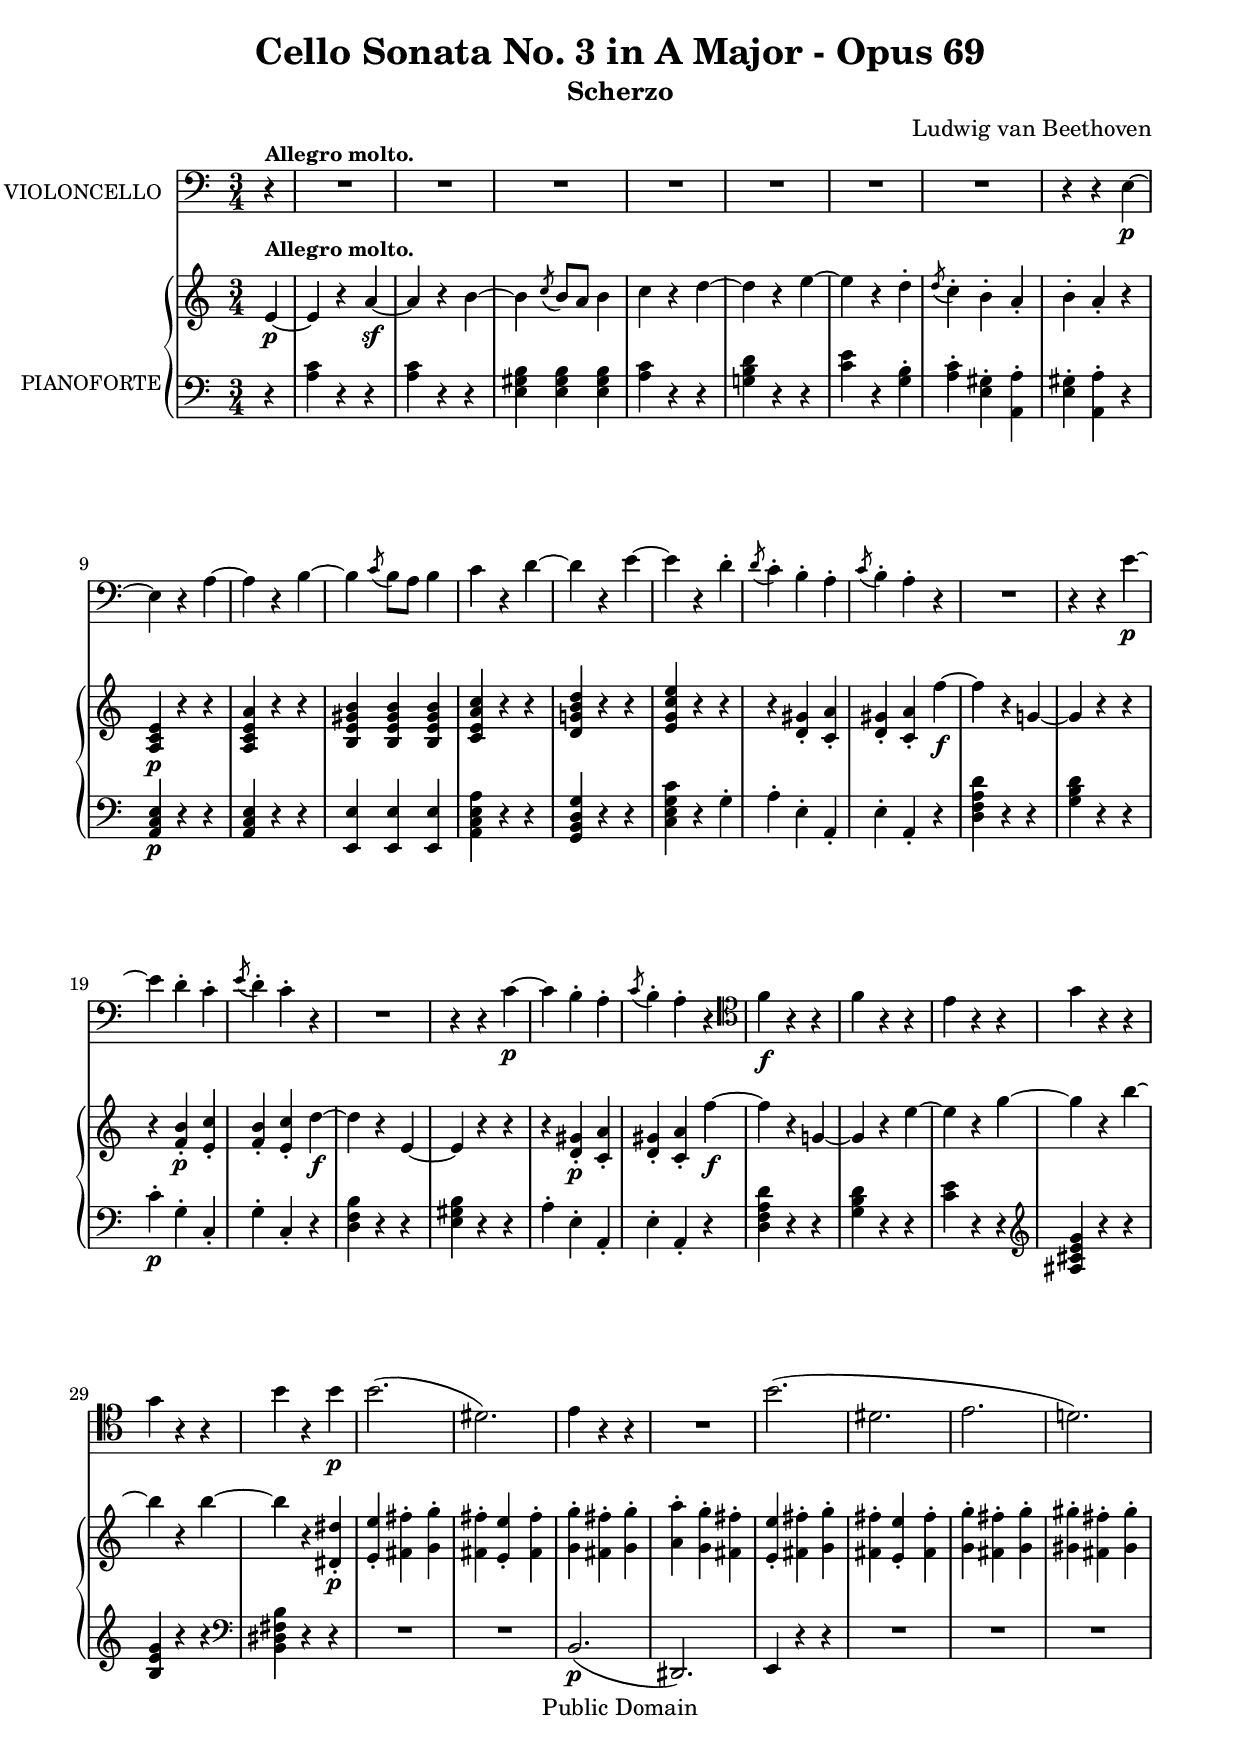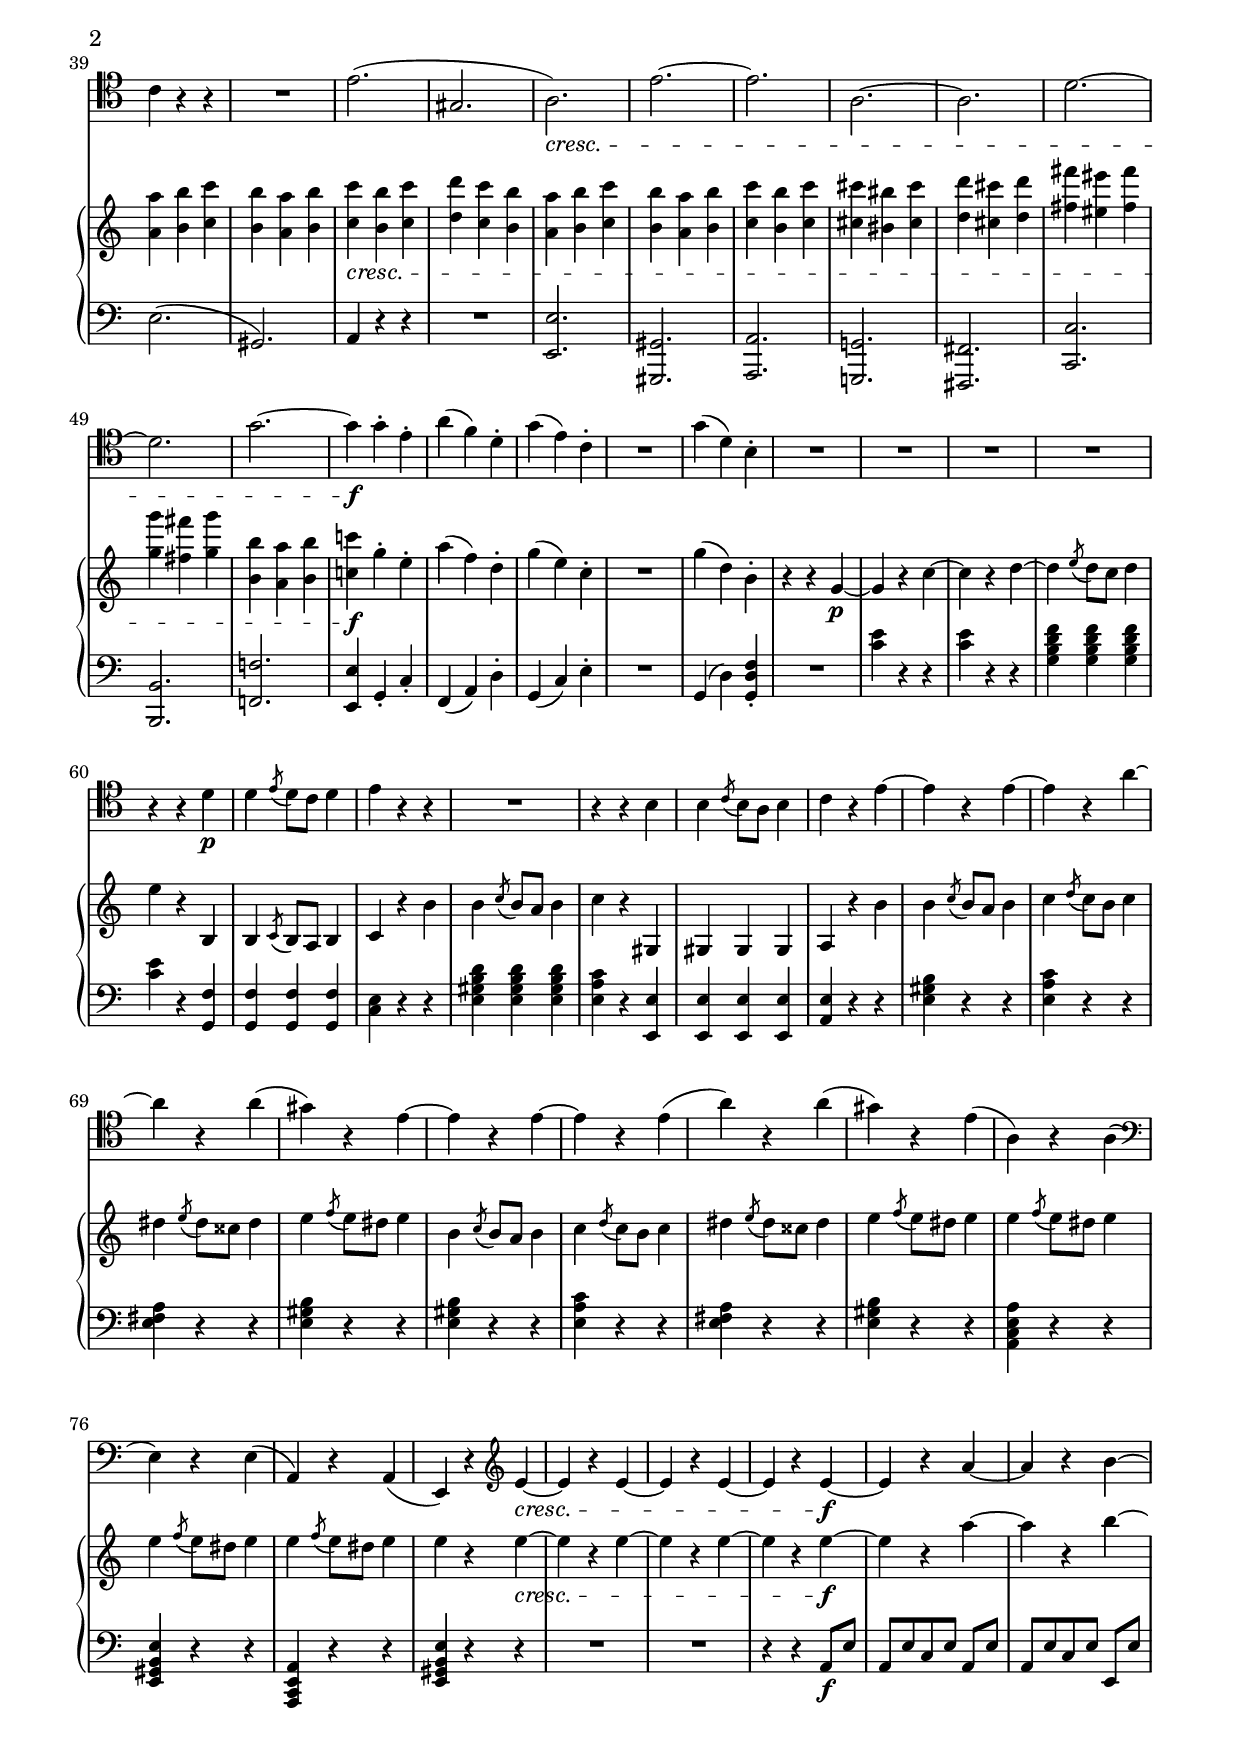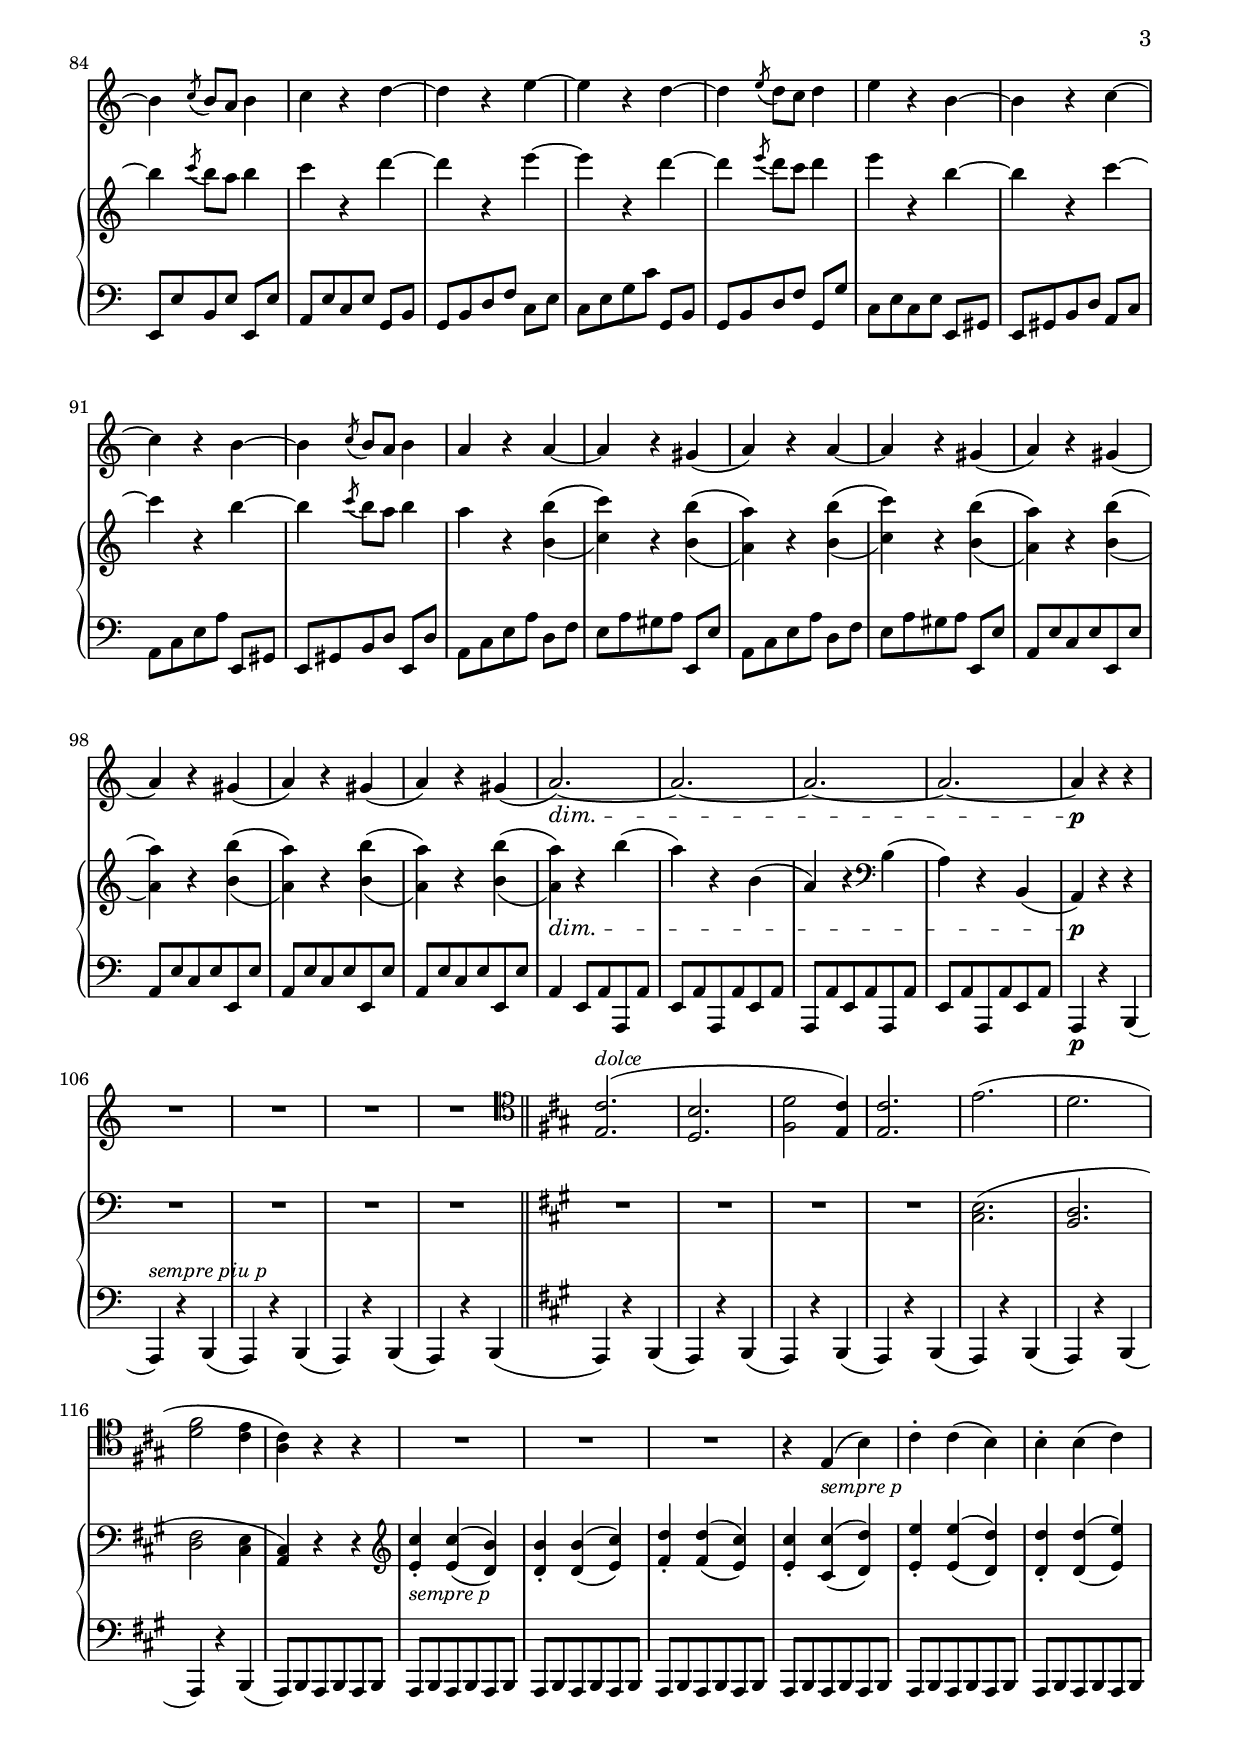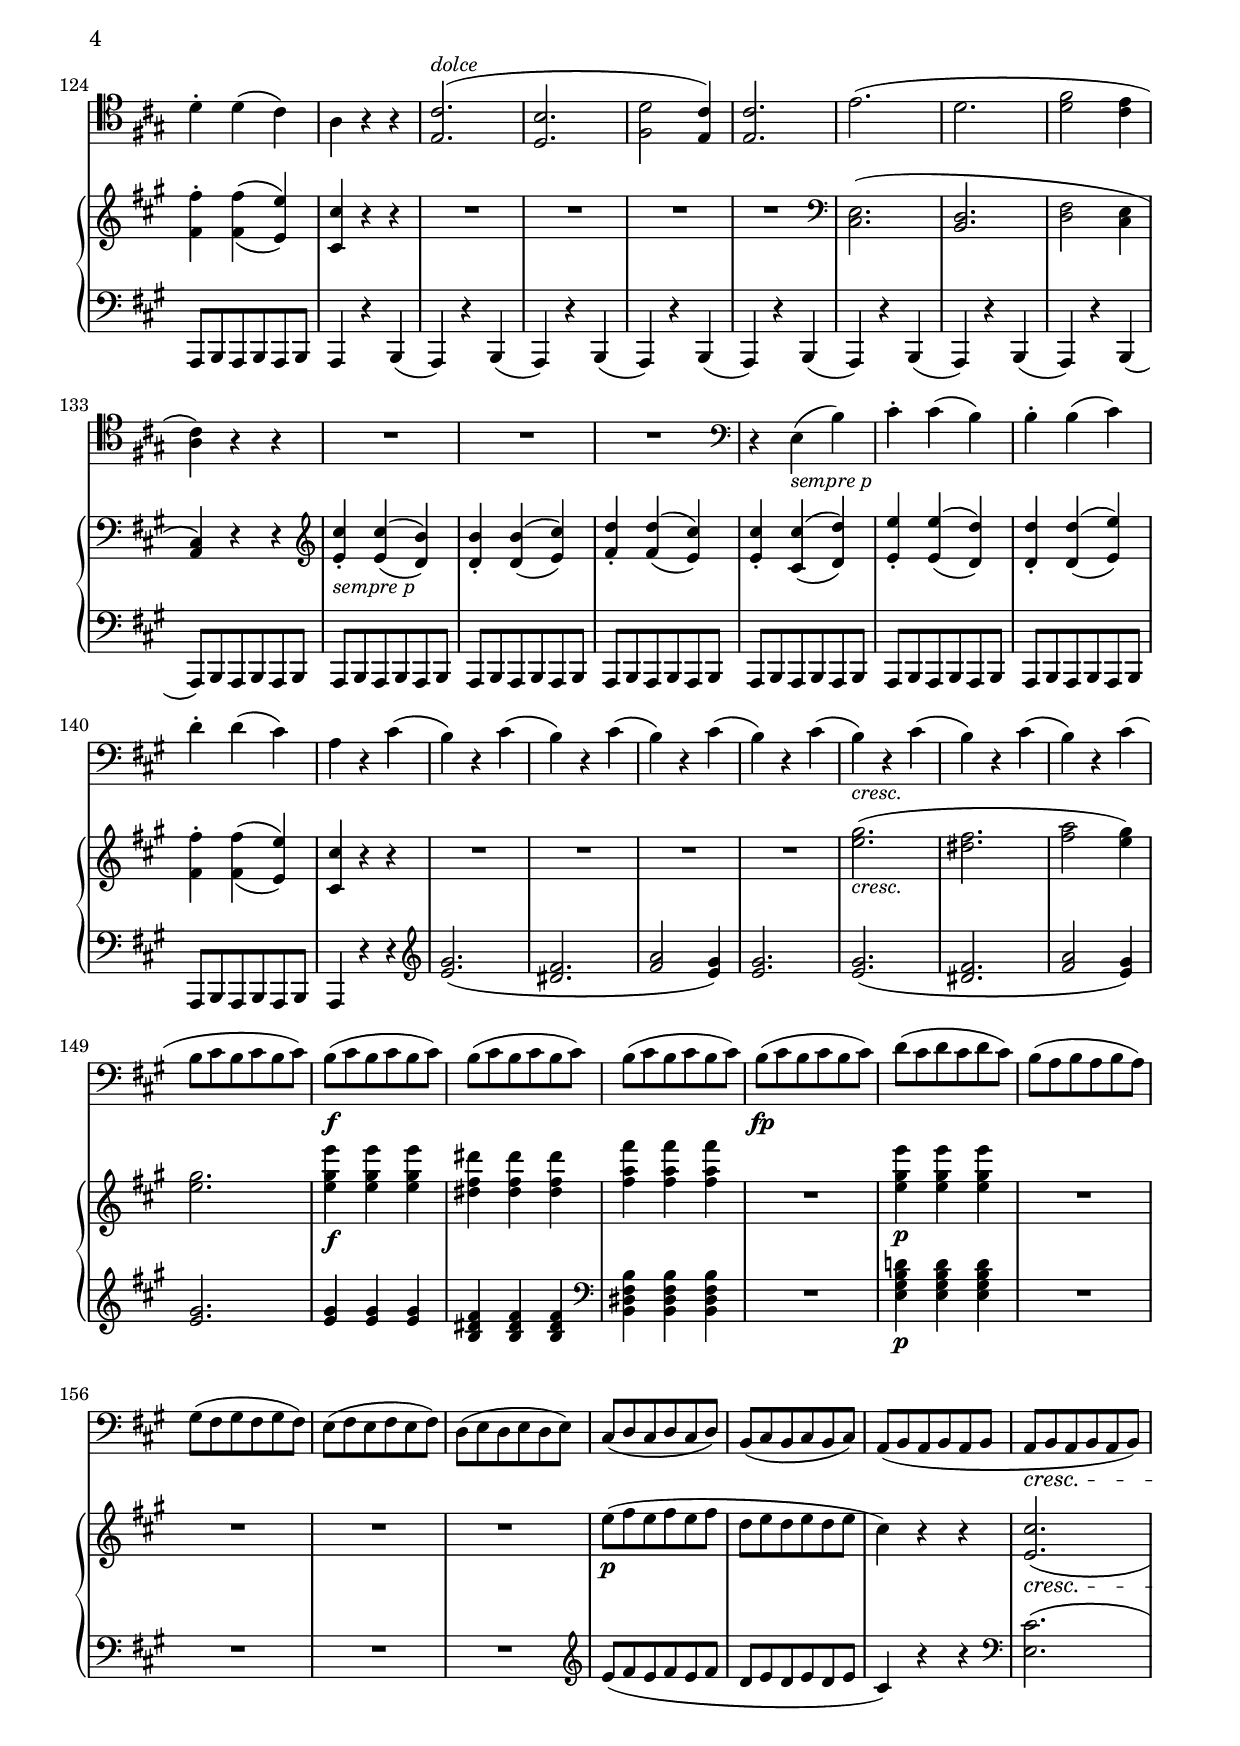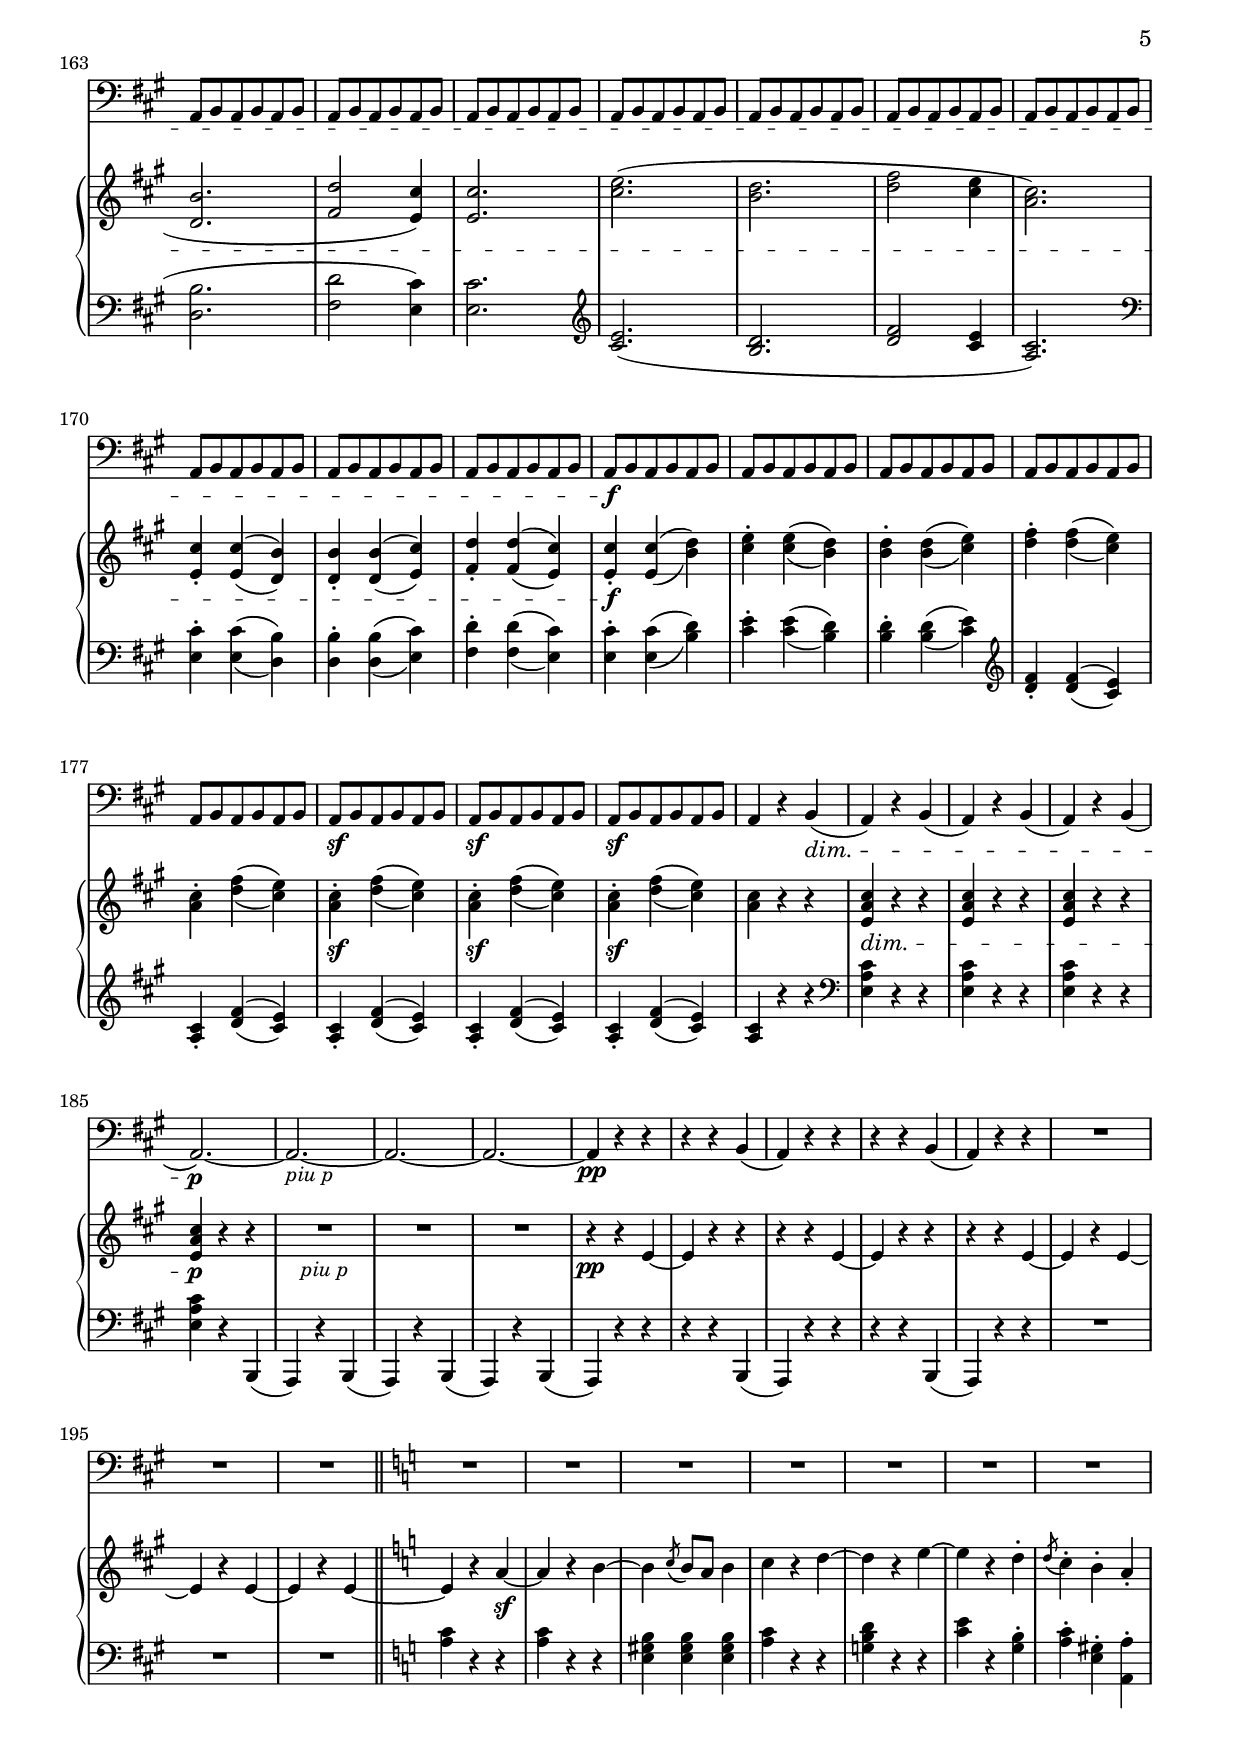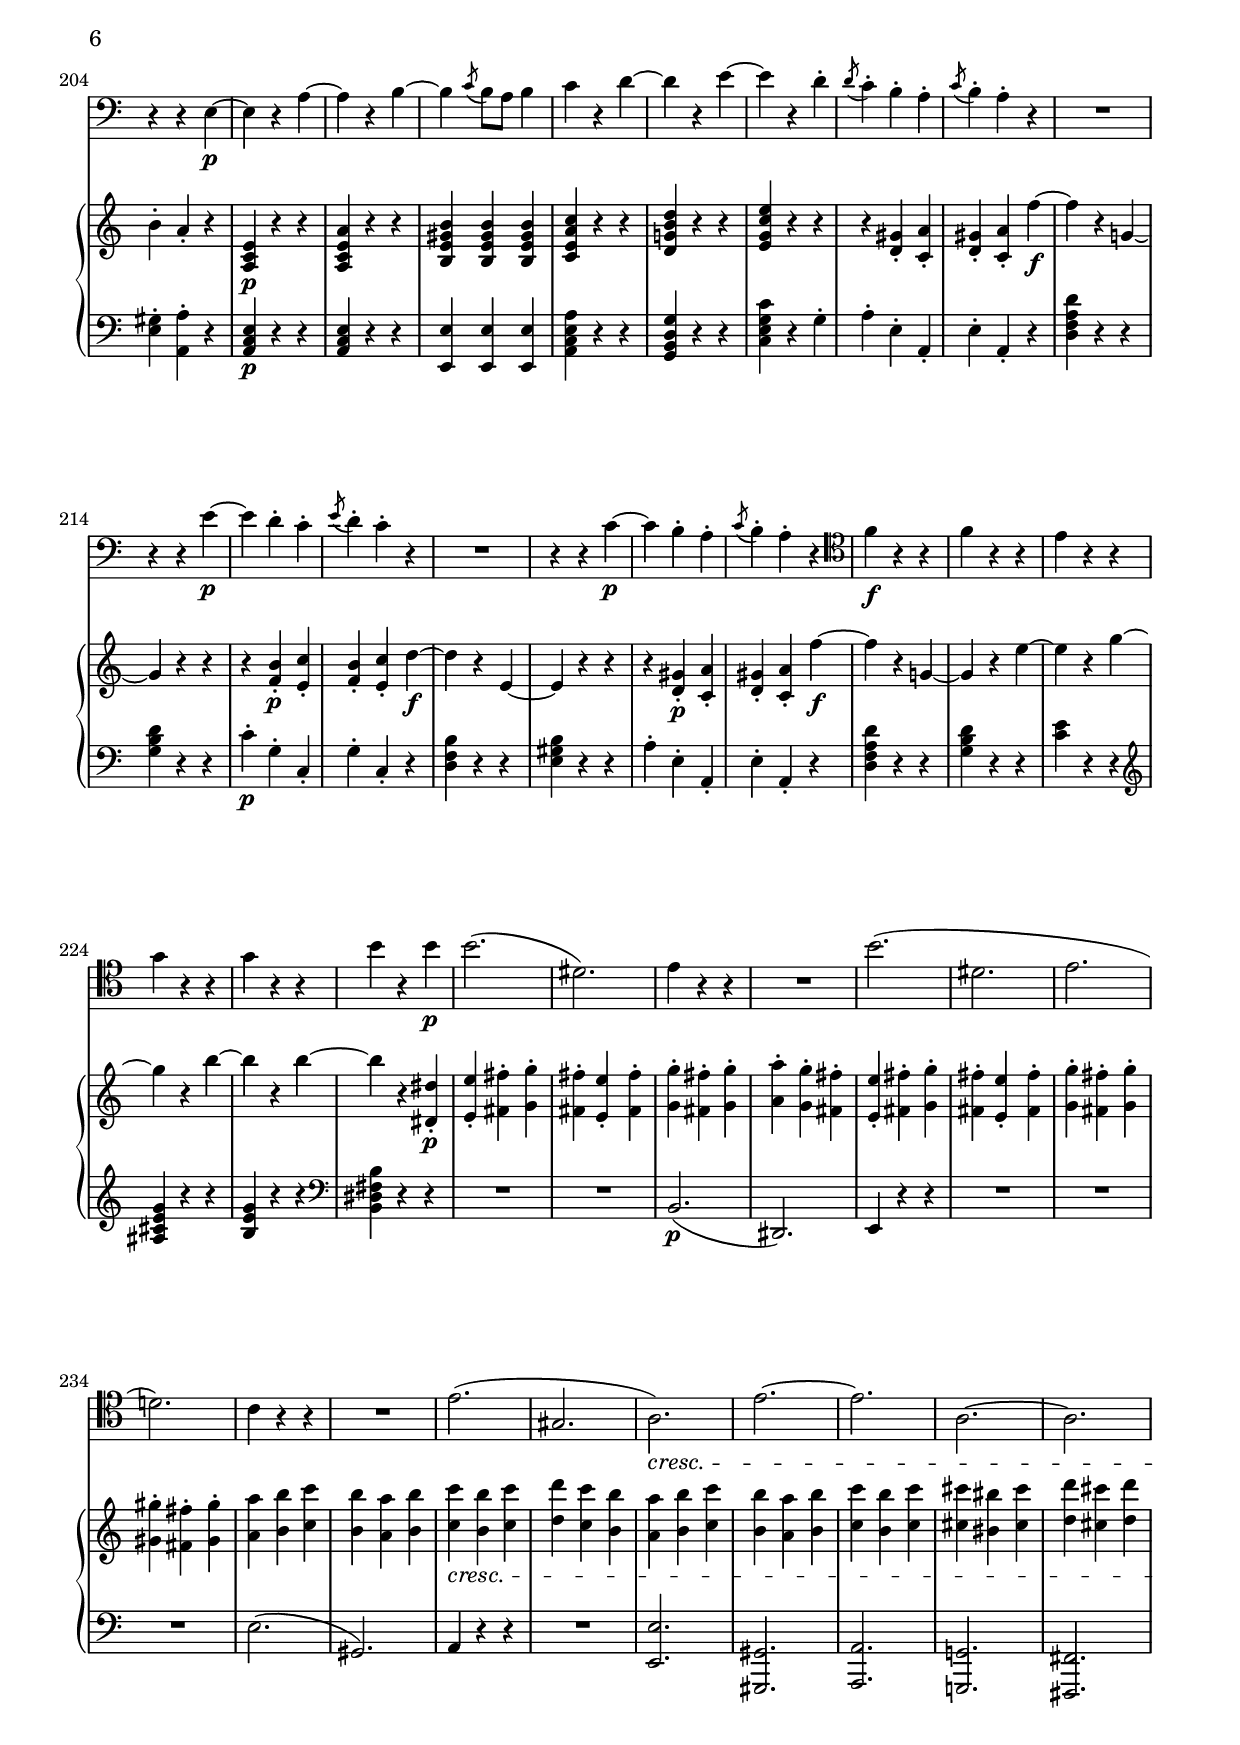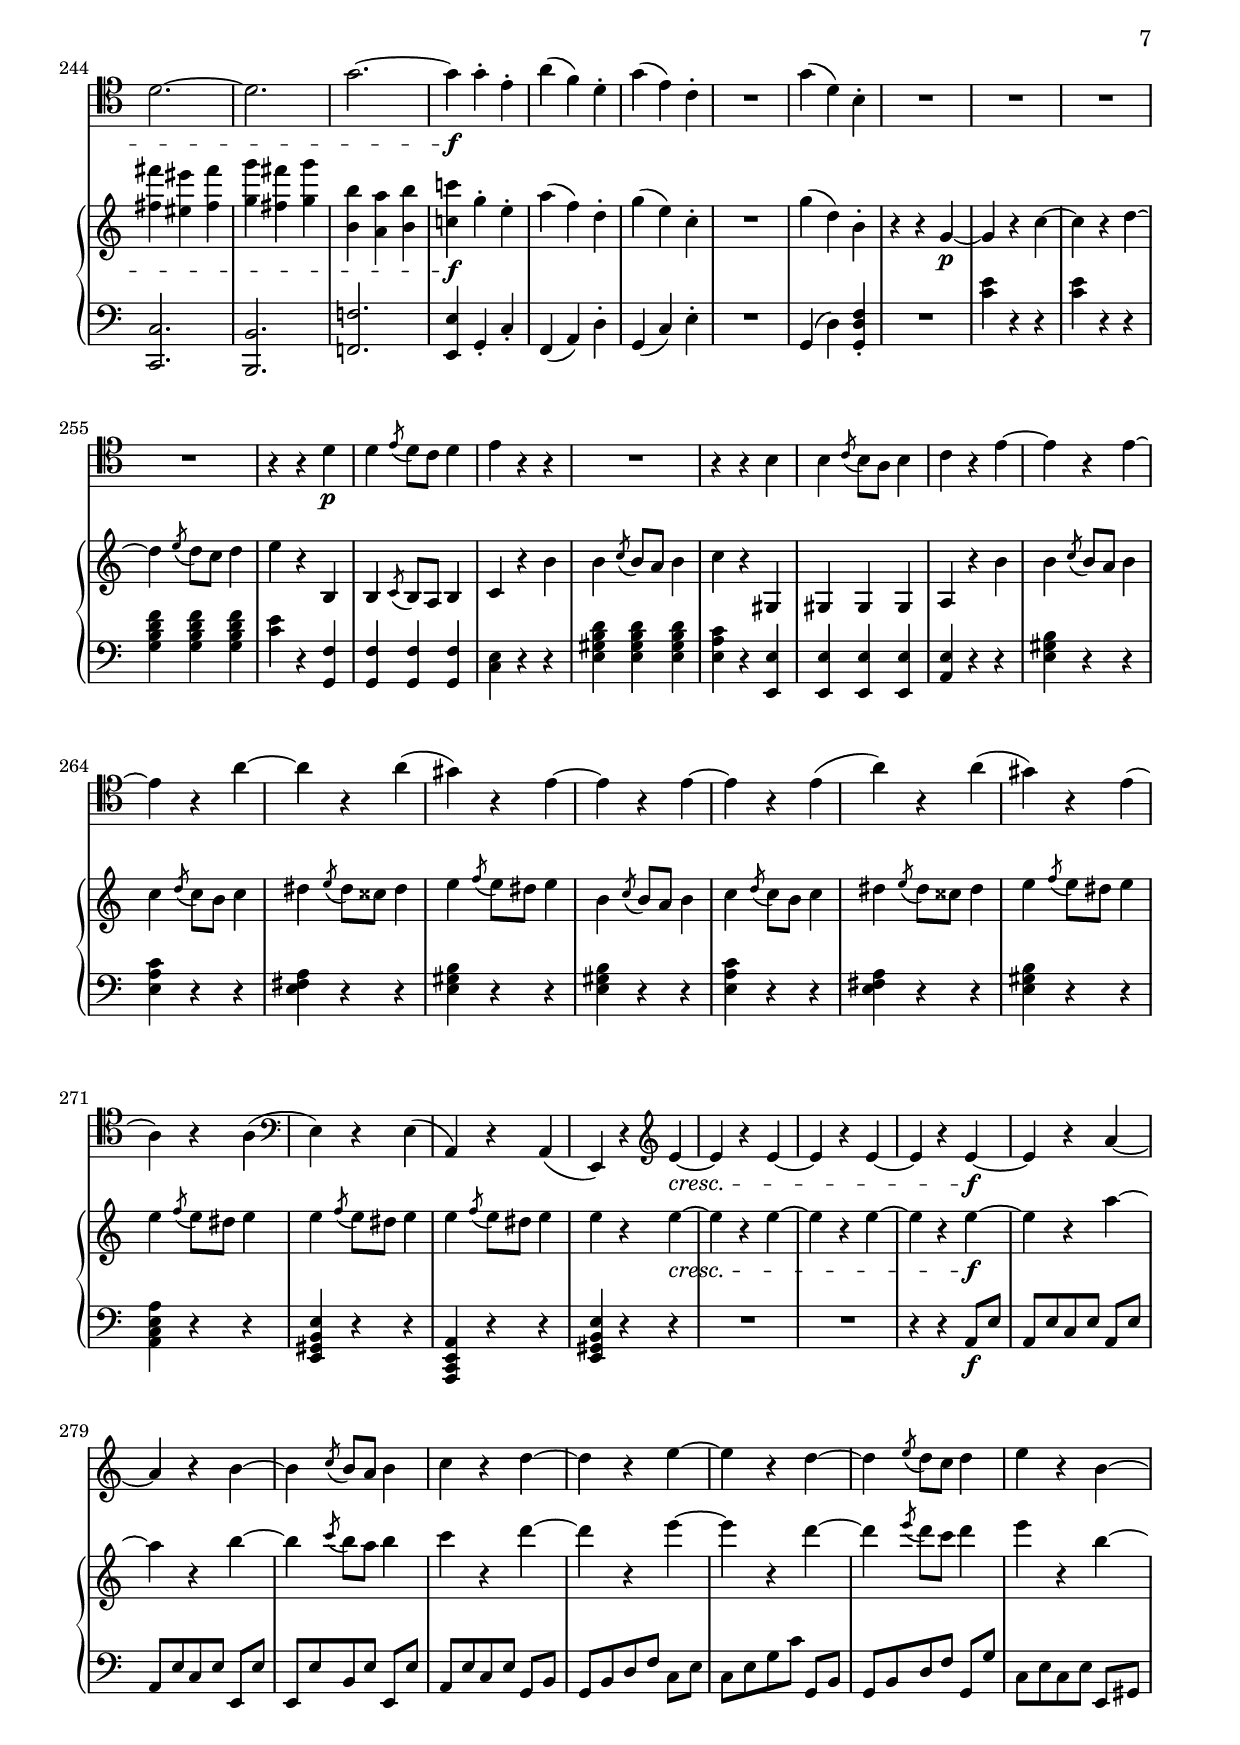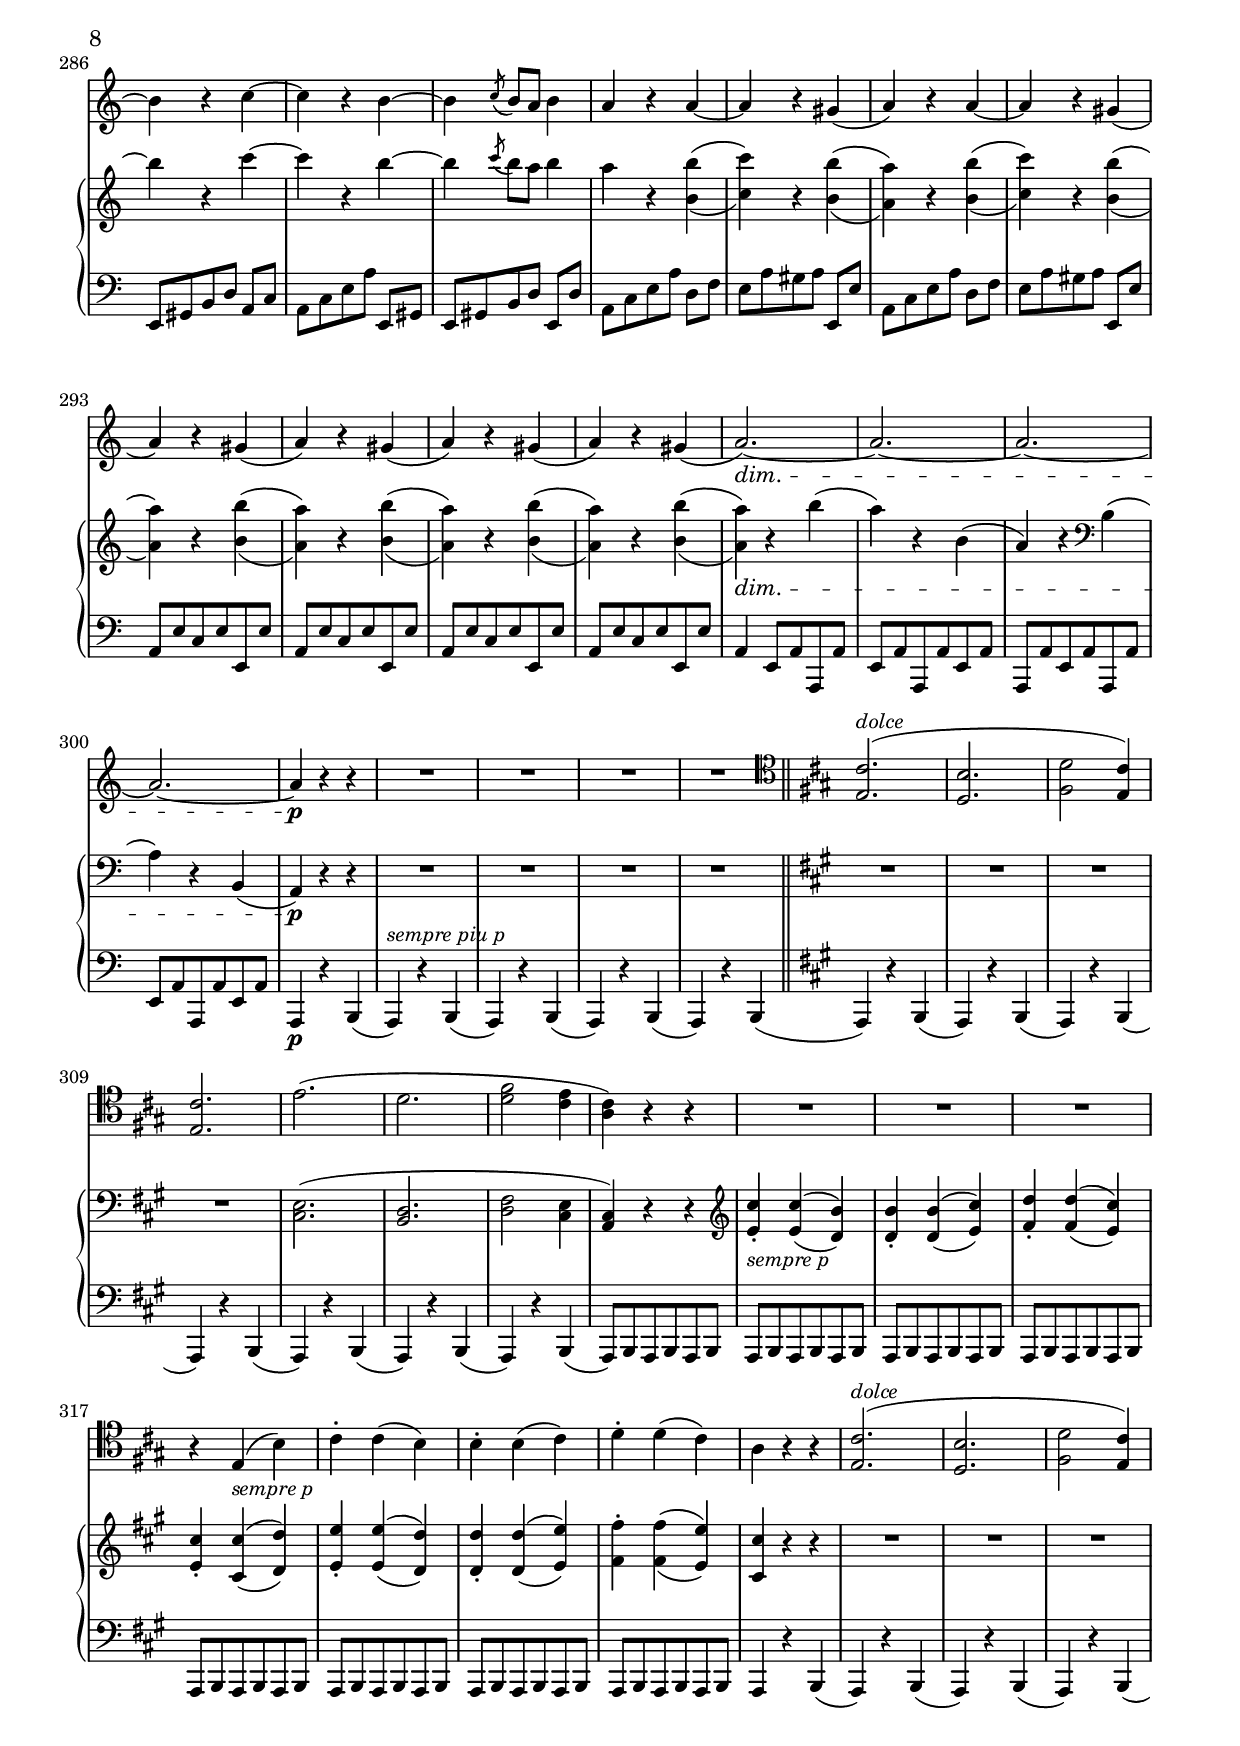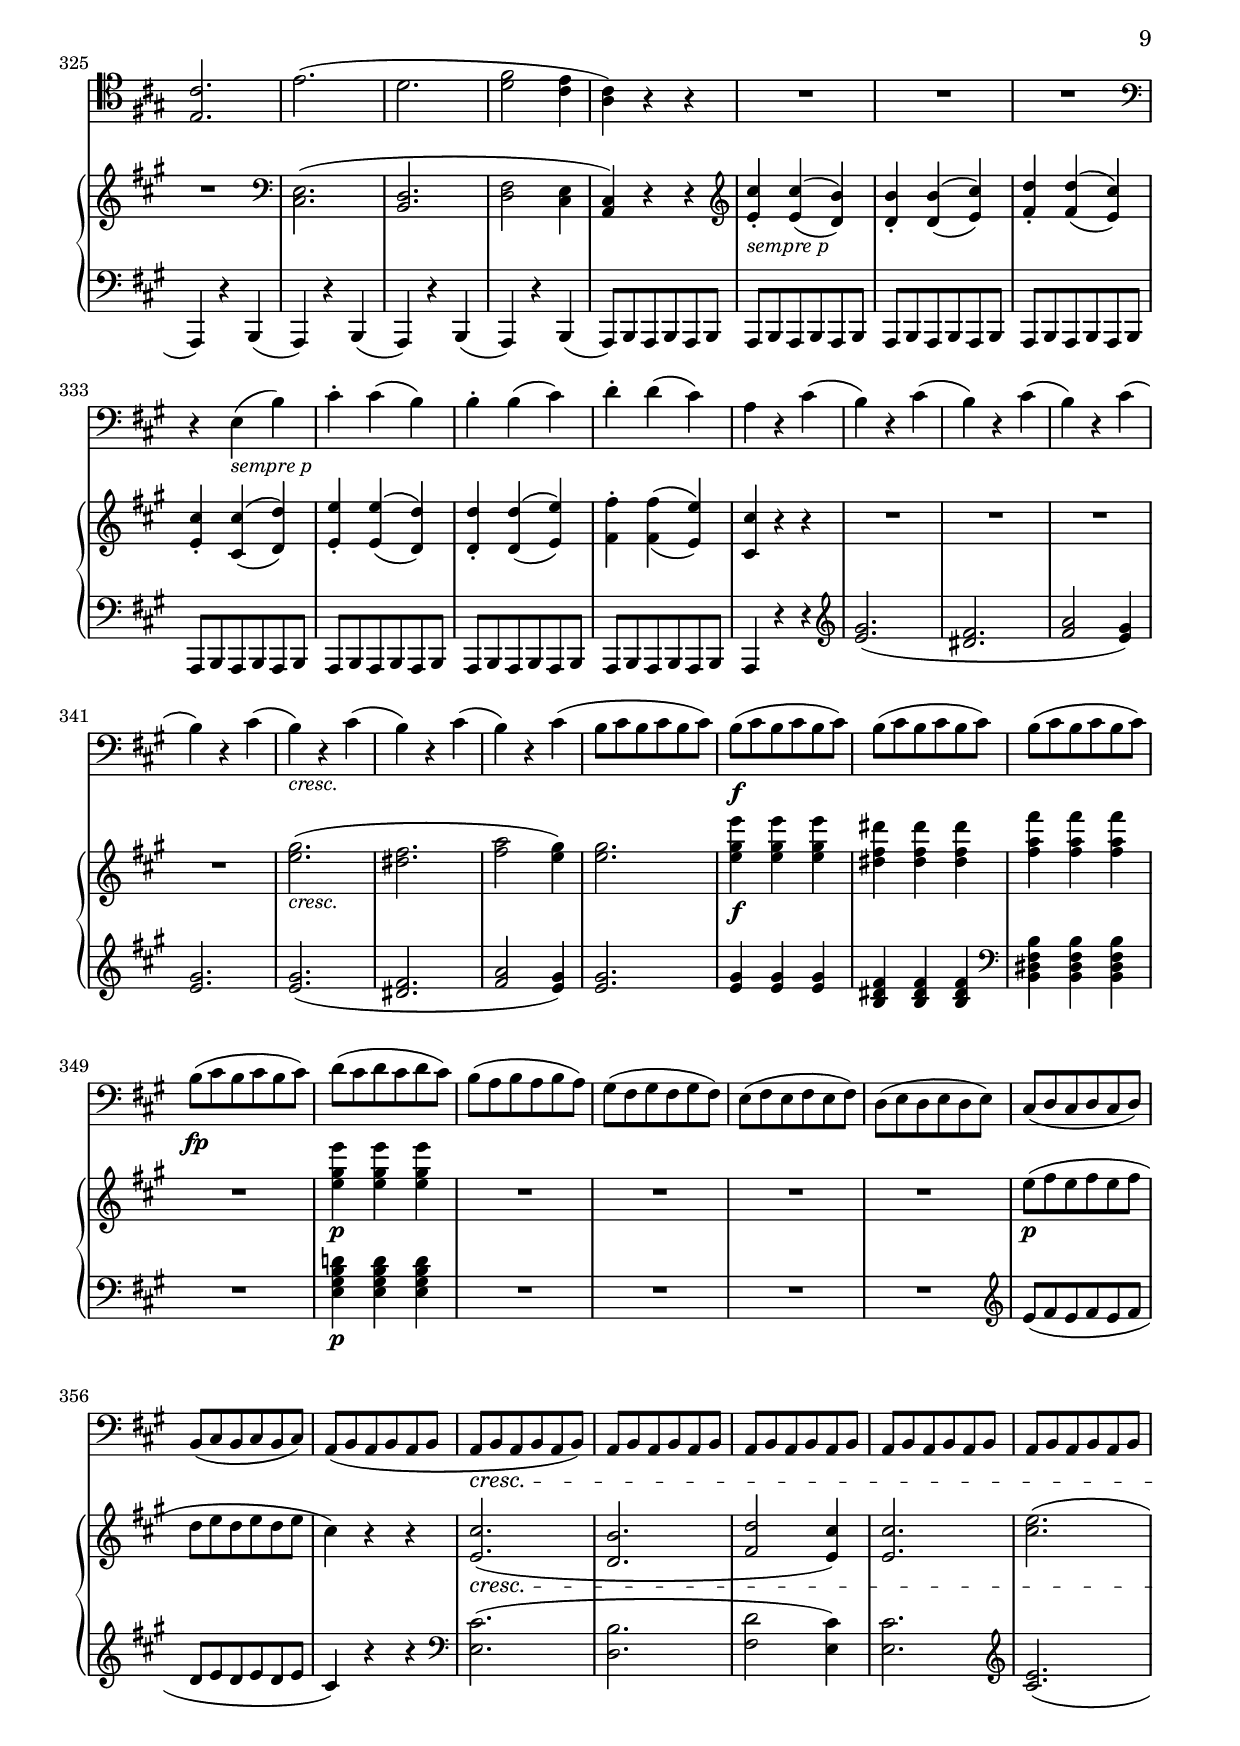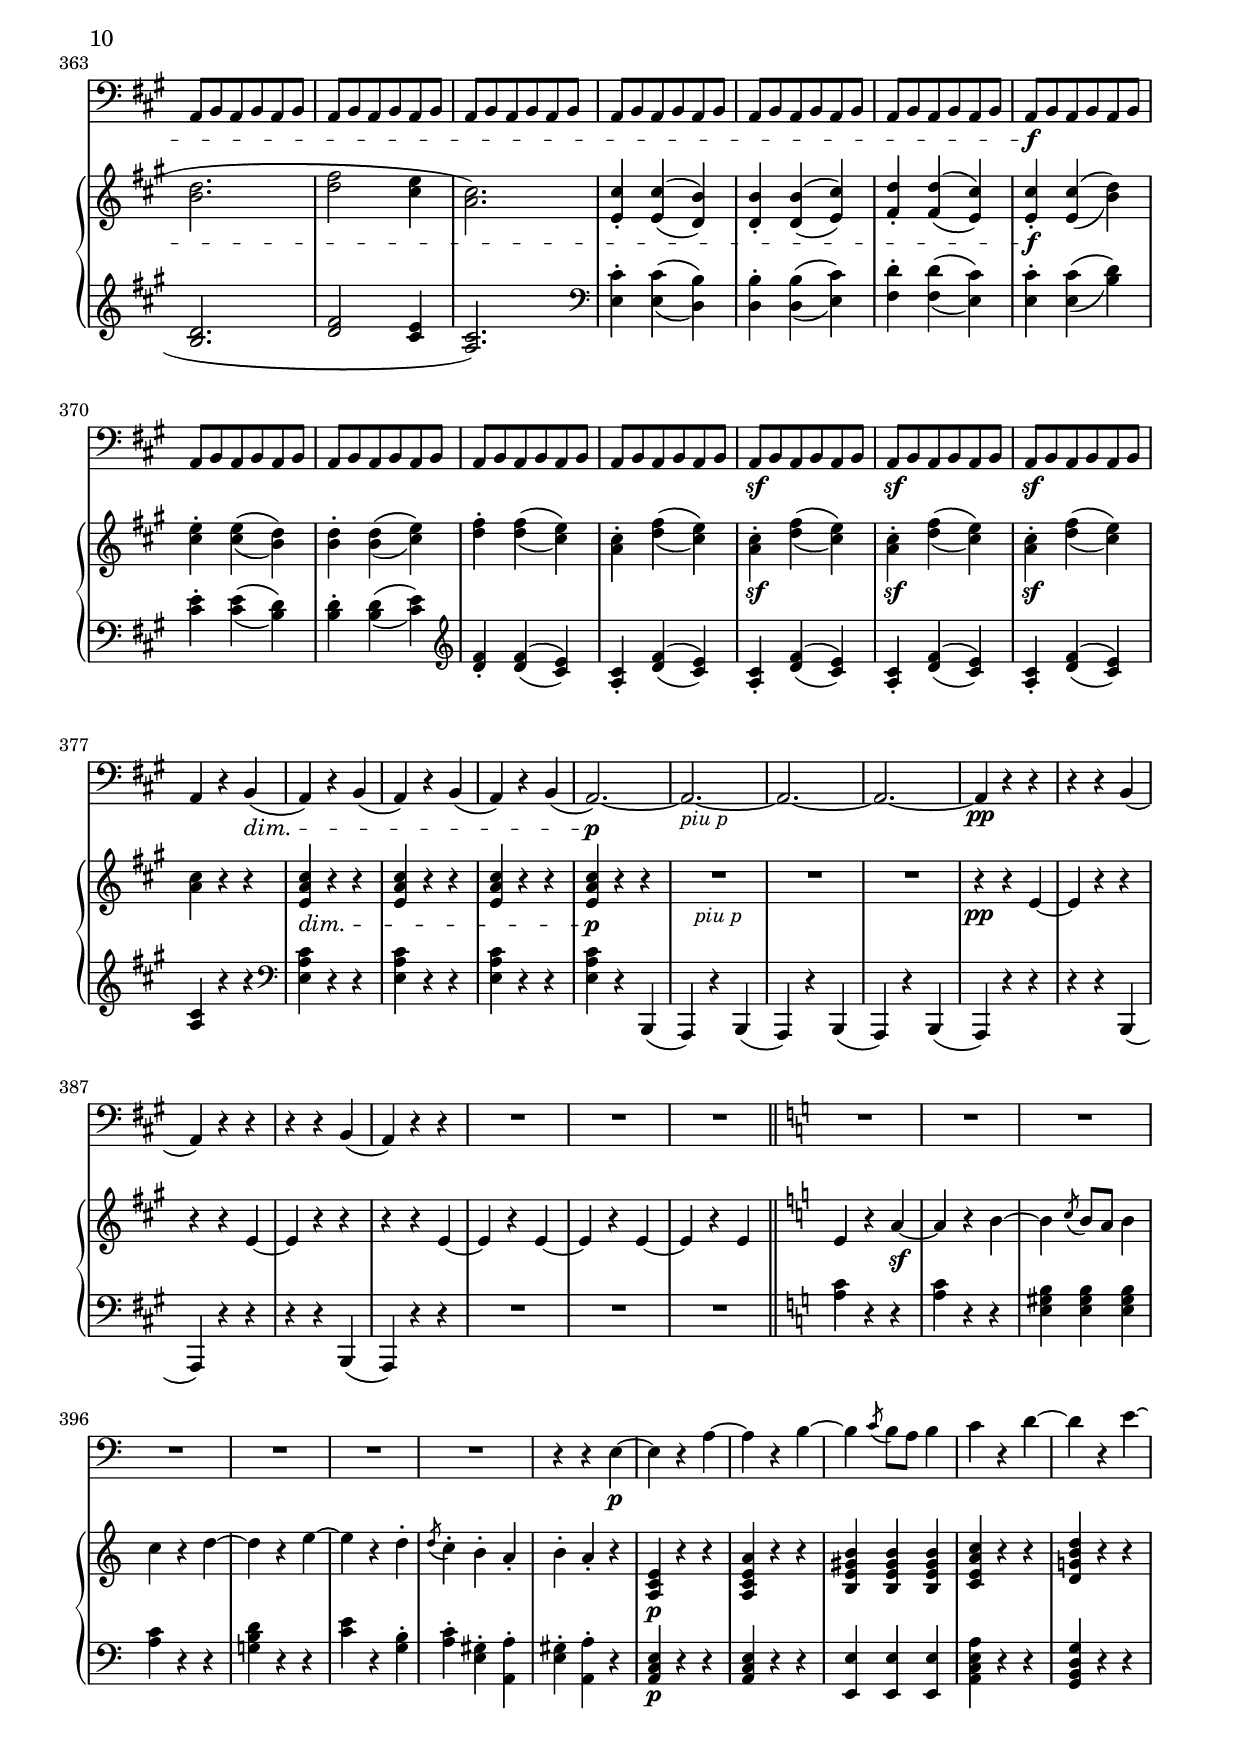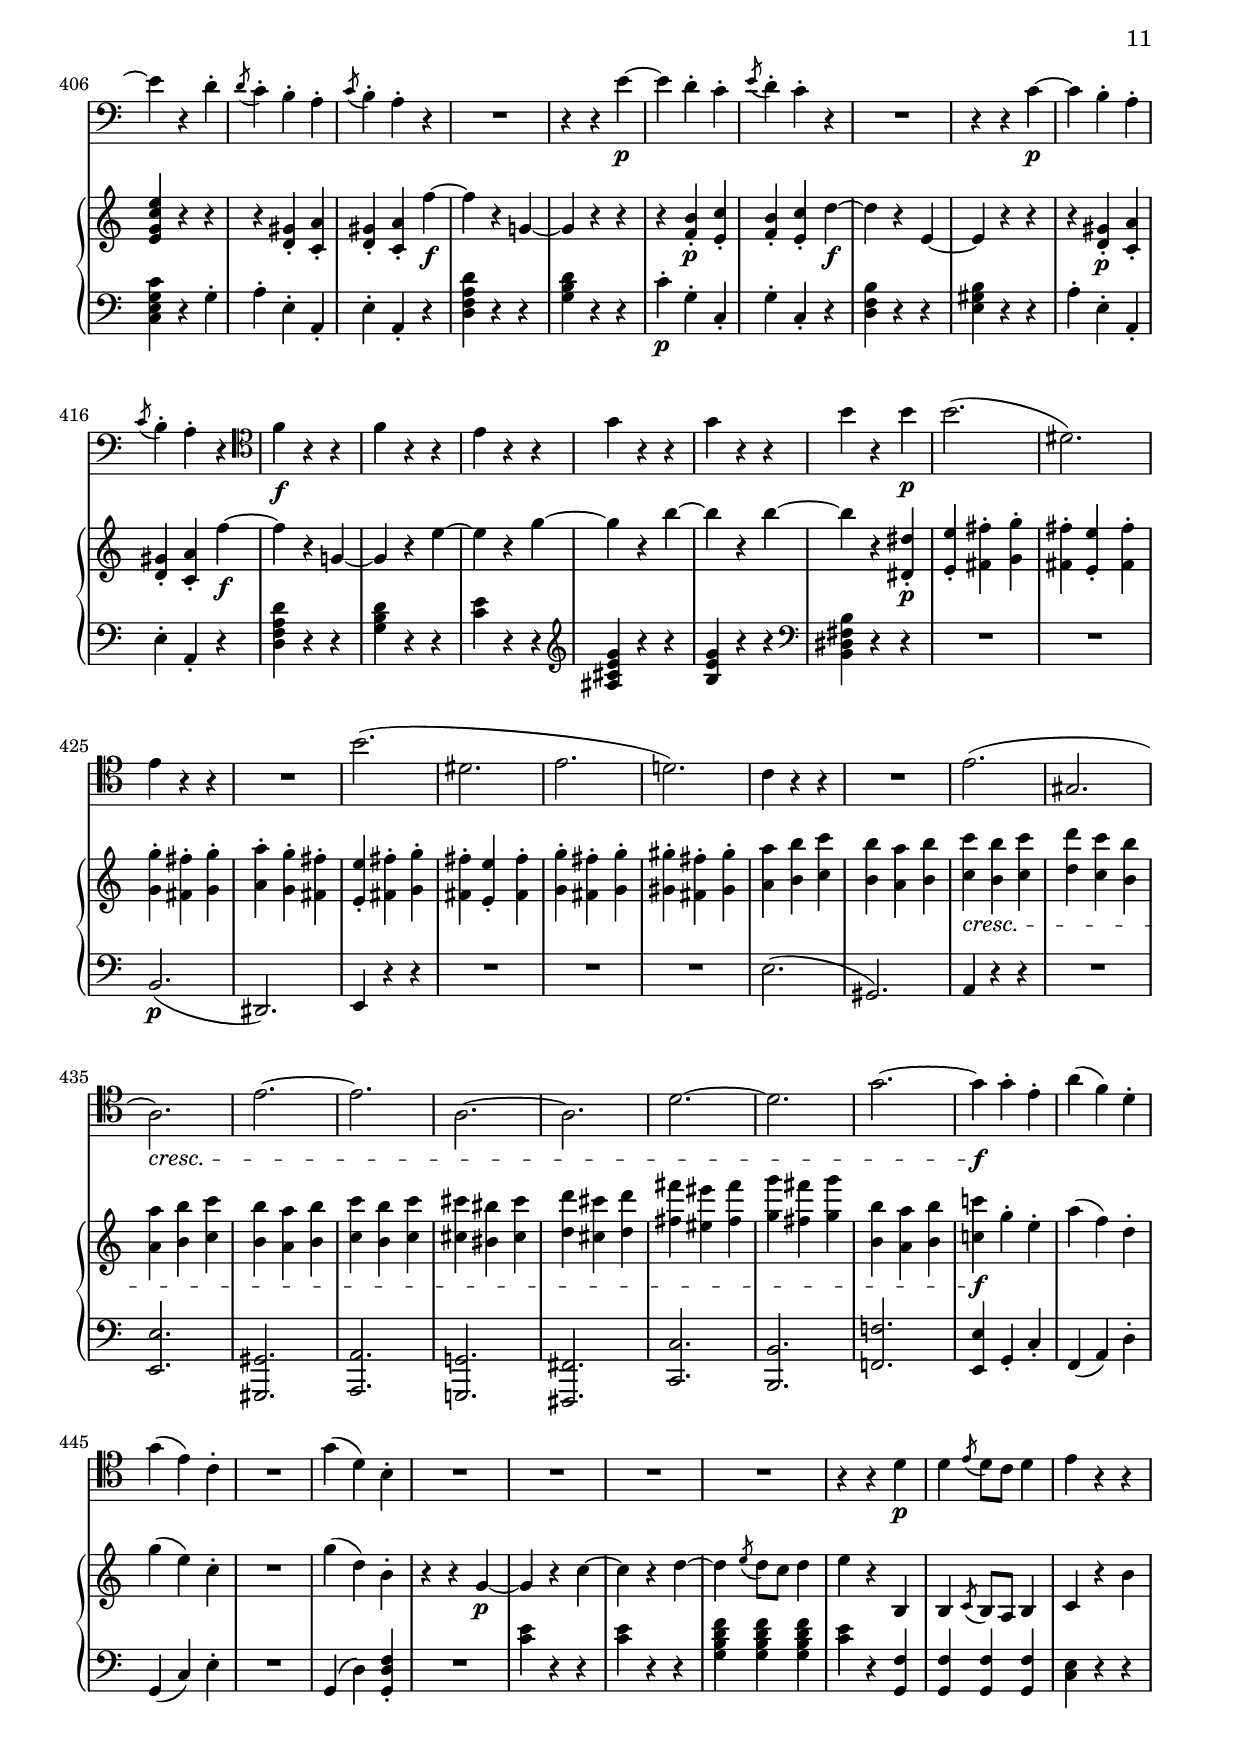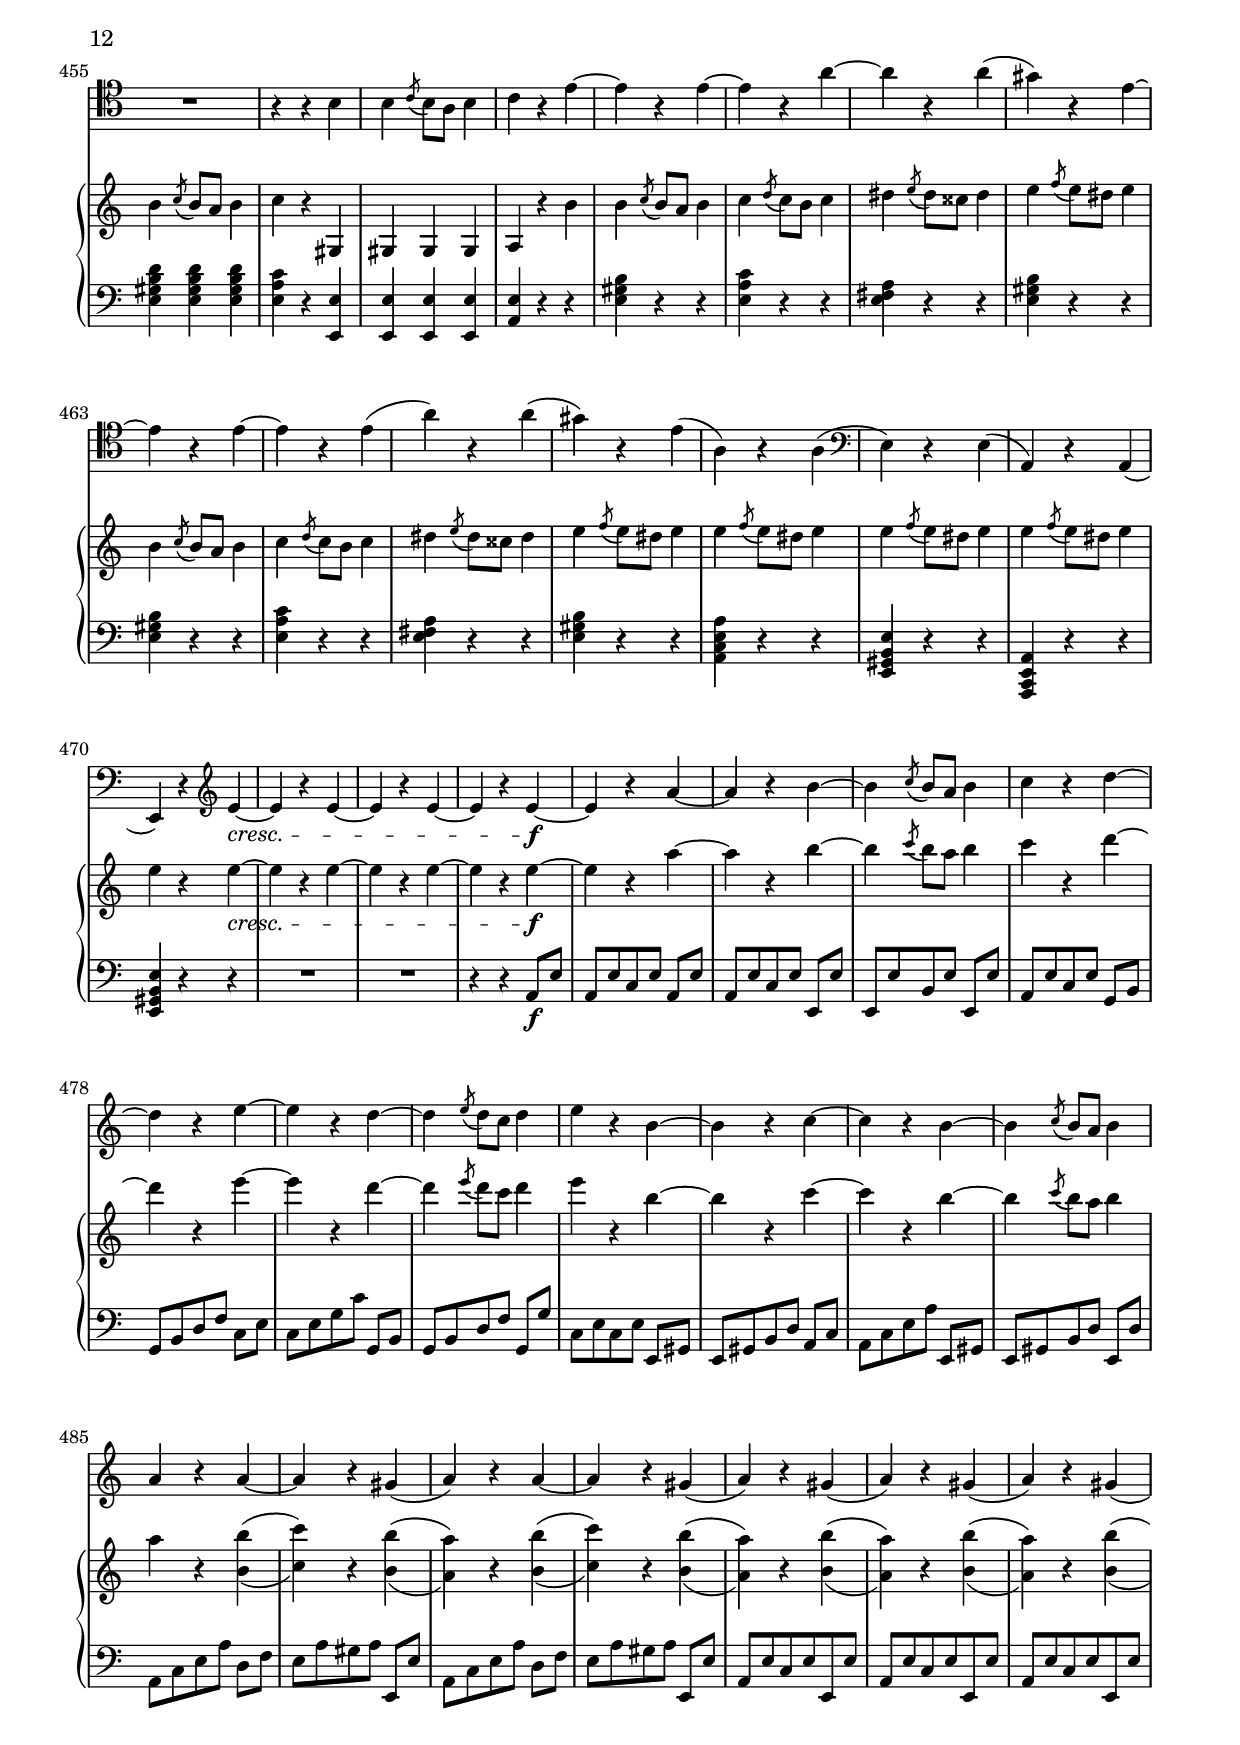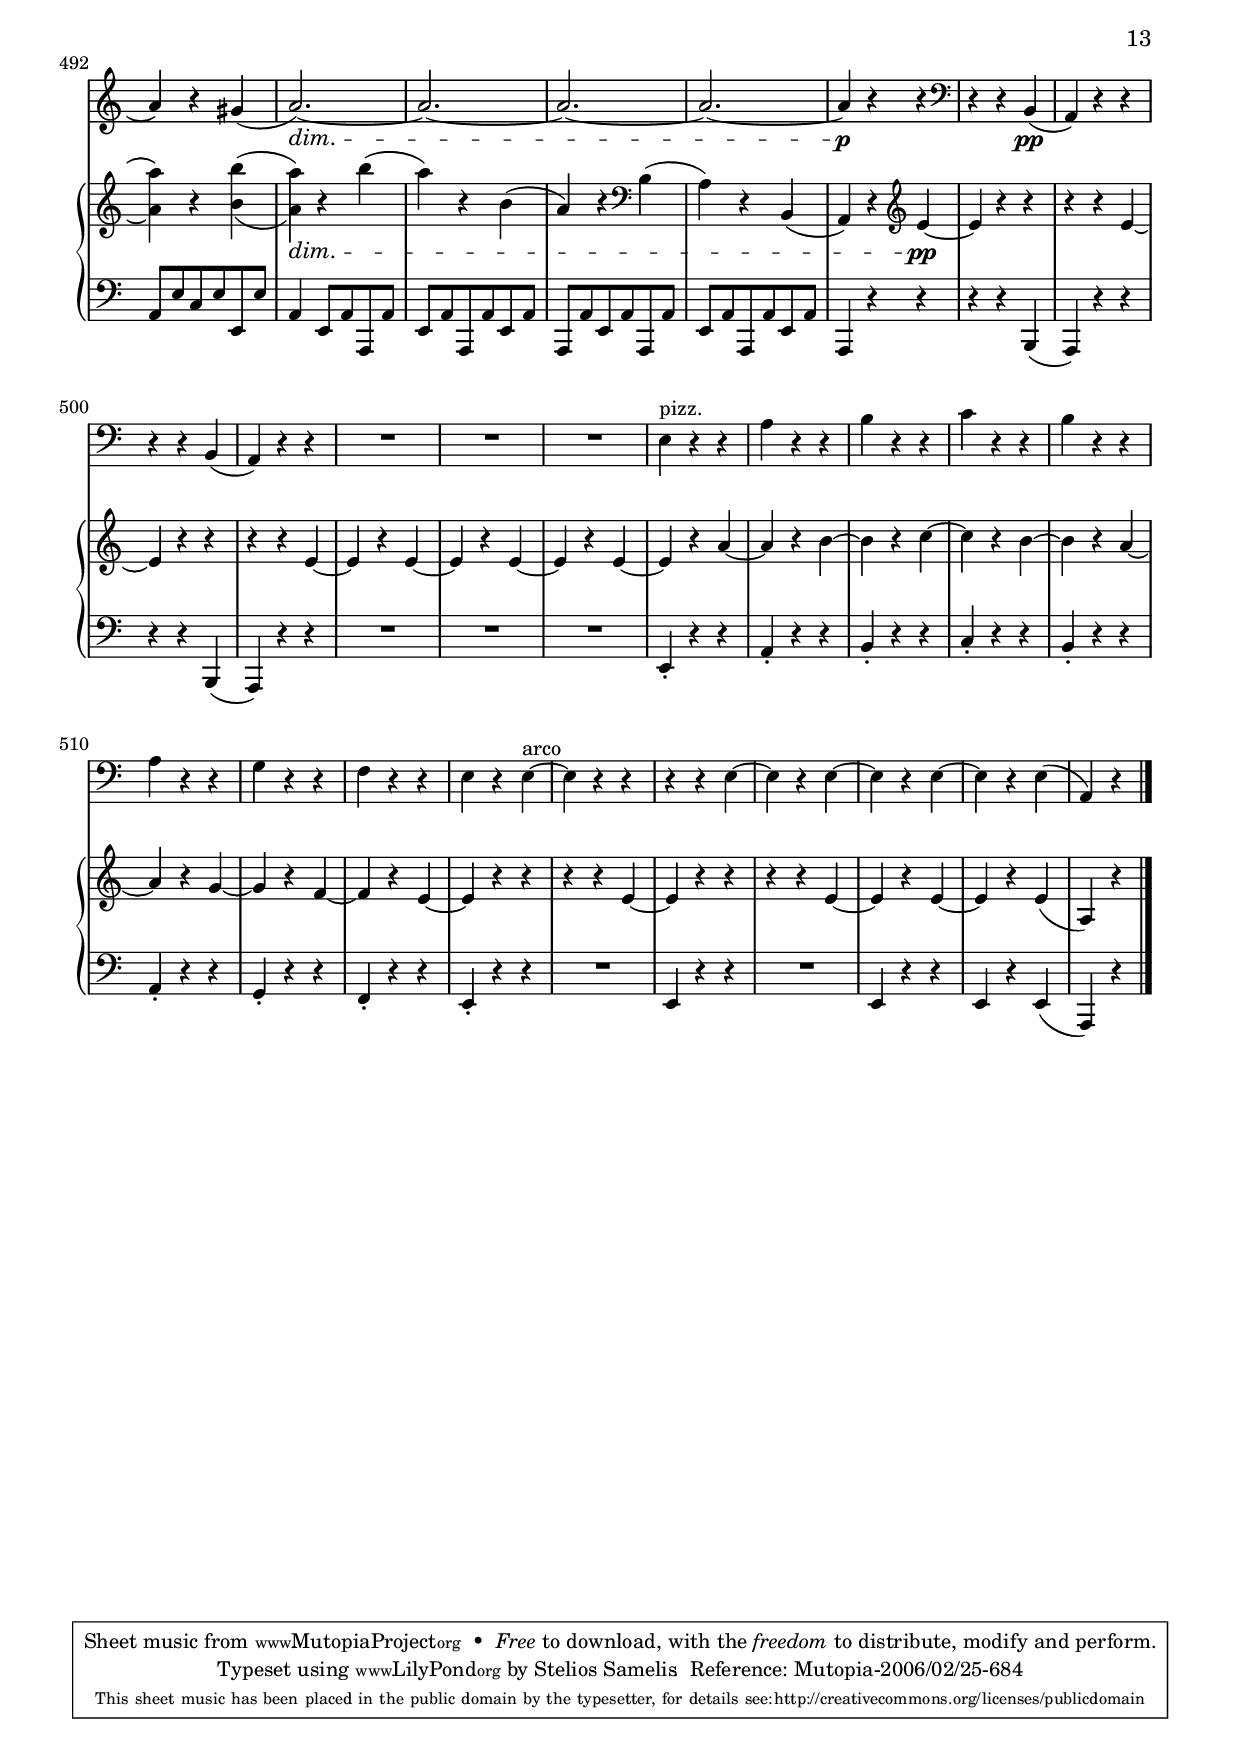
\version "2.6.0"

\version "2.6.0"

 cello = {
 \set Staff.instrument = "VIOLONCELLO"
 \set Staff.midiInstrument = "cello"
 \clef bass
 \key a \minor
 \time 3/4
 r4^\markup { \bold "Allegro molto." } R2. R2. R2. R2. R2. R2. R2. r4 r e4\p ~ e r a ~ a r b ~
 b \acciaccatura c'8 b8 a b4 c'4 r d' ~ d' r e' ~ e' r d'\staccato
 \acciaccatura d'8 c'4\staccato b\staccato a\staccato \acciaccatura c'8 b4\staccato a\staccato r R2.
 r4 r e'\p ~ e' d'\staccato c'\staccato \acciaccatura e'8 d'4\staccato c'\staccato r R2.
 r4 r c'\p ~ c' b\staccato a\staccato \acciaccatura c'8 b4\staccato a\staccato r
 \clef tenor f'4\f r r f' r r e' r r g' r r g' r r b' r b'\p b'2.( dis'2.) e'4 r r R2. b'2.( dis'2. e'2. d'!2.) c'4 r r R2.
 e'2.( gis2. \setTextCresc a2.\<) e'2. ~ e'2. a2. ~ a2. d'2. ~ d'2. g'2. ~ g'4\!\f g'4\staccato e'\staccato
 a'4( f') d'\staccato g'4( e') c'\staccato R2. g'4( d') b\staccato R2. R2. R2. R2.
 r4 r d'4\p d' \acciaccatura e'8 d'8 c' d'4 e'4 r r R2. r4 r b b \acciaccatura c'8 b8 a b4 c' r e'4 ~ e' r e' ~ e' r
 a' ~ a' r a'( gis') r e' ~ e' r e' ~ e' r e'( a') r a'( gis') r e'( a) r a( \clef bass e) r e( a,) r a,( e,) r
 \clef treble \setTextCresc e'4\< ~ e' r e' ~ e' r e' ~ e' r e'\!\f ~ e' r a' ~ a' r b' ~ b' \acciaccatura c''8 b'8 a' b'4
 c''4 r d'' ~ d'' r e'' ~ e'' r d'' ~ d'' \acciaccatura e''8 d''8 c'' d''4 e'' r b' ~ b' r c'' ~ c'' r b' ~ b' \acciaccatura c''8 b'8 a' b'4
 a'4 r a' ~ a' r gis'( a') r a' ~ a' r gis'( a') r gis'( a') r gis'( a') r gis'( a') r gis'( \setTextDim a'2.\>) ~
 a'2. ~ a'2. ~ a'2. ~ a'4\!\p r r R2. R2. R2. R2. \bar "||"

 \clef tenor \key a \major <e cis'>2.^\markup { \italic "dolce" }( <d b>2. <fis d'>2 <e cis'>4) <e cis'>2.
 e'2.( d'2. <d' fis'>2 <cis' e'>4 <a cis'>) r r R2. R2. R2. r4 e4_\markup { \italic "sempre p" }( b) cis'4\staccato cis'( b)
 b4\staccato b( cis') d'\staccato d'( cis') a r r
 <e cis'>2.^\markup { \italic "dolce" }( <d b>2. <fis d'>2 <e cis'>4) <e cis'>2. e'2.( d'2. <d' fis'>2 <cis' e'>4 <a cis'>) r r
 R2. R2. R2. \clef bass r4 e4_\markup { \italic "sempre p" }( b) cis'\staccato cis'( b) b\staccato b( cis')
 d'4\staccato d'( cis') a r cis'( b) r cis'( b) r cis'( b) r cis'( b) r cis'( b_\markup { \italic "cresc." }) r cis'( b) r cis'( b) r
 cis'4( b8 cis' b cis' b cis') b\f( cis' b cis' b cis') b( cis' b cis' b cis') b( cis' b cis' b cis') b\fp( cis' b cis' b cis')
 d'( cis' d' cis' d' cis') b( a b a b a) gis( fis gis fis gis fis) e( fis e fis e fis) d( e d e d e) cis( d cis d cis d) b,( cis b, cis b, cis)
 a,8( b, a, b, a, b, \setTextCresc a,\< b, a, b, a, b,) a,[ b, a, b, a, b,] a,[ b, a, b, a, b,] a,[ b, a, b, a, b,] a,[ b, a, b, a, b,]
 a,8[ b, a, b, a, b,] a,[ b, a, b, a, b,] a,[ b, a, b, a, b,] a,[ b, a, b, a, b,] a,[ b, a, b, a, b,] a,[ b, a, b, a, b,]
 a,\!\f[ b, a, b, a, b,] a,[ b, a, b, a, b,] a,[ b, a, b, a, b,] a,[ b, a, b, a, b,] a,[ b, a, b, a, b,]
a,\sf[ b, a, b, a, b,] a,\sf[ b, a, b, a, b,] a,\sf[ b, a, b, a, b,] a,4 r \setTextDim b,\>( a,) r b,( a,) r b,( a,) r b,( a,2.\!\p) ~
 a,2._\markup { \italic "piu p" } ~ a,2. ~ a,2. ~ a,4\pp r r r4 r b,( a,) r r r4 r b,( a,) r r R2. R2. R2. \bar "||"

 \key a \minor
 R2. R2. R2. R2. R2. R2. R2. r4 r e4\p ~ e r a ~ a r b ~
 b \acciaccatura c'8 b8 a b4 c'4 r d' ~ d' r e' ~ e' r d'\staccato
 \acciaccatura d'8 c'4\staccato b\staccato a\staccato \acciaccatura c'8 b4\staccato a\staccato r R2.
 r4 r e'\p ~ e' d'\staccato c'\staccato \acciaccatura e'8 d'4\staccato c'\staccato r R2.
 r4 r c'\p ~ c' b\staccato a\staccato \acciaccatura c'8 b4\staccato a\staccato r
 \clef tenor f'4\f r r f' r r e' r r g' r r g' r r b' r b'\p b'2.( dis'2.) e'4 r r R2. b'2.( dis'2. e'2. d'!2.) c'4 r r R2.
 e'2.( gis2. \setTextCresc a2.\<) e'2. ~ e'2. a2. ~ a2. d'2. ~ d'2. g'2. ~ g'4\!\f g'4\staccato e'\staccato
 a'4( f') d'\staccato g'4( e') c'\staccato R2. g'4( d') b\staccato R2. R2. R2. R2.
 r4 r d'4\p d' \acciaccatura e'8 d'8 c' d'4 e'4 r r R2. r4 r b b \acciaccatura c'8 b8 a b4 c' r e'4 ~ e' r e' ~ e' r
 a' ~ a' r a'( gis') r e' ~ e' r e' ~ e' r e'( a') r a'( gis') r e'( a) r a( \clef bass e) r e( a,) r a,( e,) r
 \clef treble \setTextCresc e'4\< ~ e' r e' ~ e' r e' ~ e' r e'\!\f ~ e' r a' ~ a' r b' ~ b' \acciaccatura c''8 b'8 a' b'4
 c''4 r d'' ~ d'' r e'' ~ e'' r d'' ~ d'' \acciaccatura e''8 d''8 c'' d''4 e'' r b' ~ b' r c'' ~ c'' r b' ~ b' \acciaccatura c''8 b'8 a' b'4
 a'4 r a' ~ a' r gis'( a') r a' ~ a' r gis'( a') r gis'( a') r gis'( a') r gis'( a') r gis'( \setTextDim a'2.\>) ~
 a'2. ~ a'2. ~ a'2. ~ a'4\!\p r r R2. R2. R2. R2. \bar "||"

 \clef tenor \key a \major <e cis'>2.^\markup { \italic "dolce" }( <d b>2. <fis d'>2 <e cis'>4) <e cis'>2.
 e'2.( d'2. <d' fis'>2 <cis' e'>4 <a cis'>) r r R2. R2. R2. r4 e4_\markup { \italic "sempre p" }( b) cis'4\staccato cis'( b)
 b4\staccato b( cis') d'\staccato d'( cis') a r r
 <e cis'>2.^\markup { \italic "dolce" }( <d b>2. <fis d'>2 <e cis'>4) <e cis'>2. e'2.( d'2. <d' fis'>2 <cis' e'>4 <a cis'>) r r
 R2. R2. R2. \clef bass r4 e4_\markup { \italic "sempre p" }( b) cis'\staccato cis'( b) b\staccato b( cis')
 d'4\staccato d'( cis') a r cis'( b) r cis'( b) r cis'( b) r cis'( b) r cis'( b_\markup { \italic "cresc." }) r cis'( b) r cis'( b) r
 cis'4( b8 cis' b cis' b cis') b\f( cis' b cis' b cis') b( cis' b cis' b cis') b( cis' b cis' b cis') b\fp( cis' b cis' b cis')
 d'( cis' d' cis' d' cis') b( a b a b a) gis( fis gis fis gis fis) e( fis e fis e fis) d( e d e d e) cis( d cis d cis d) b,( cis b, cis b, cis)
 a,8( b, a, b, a, b, \setTextCresc a,\< b, a, b, a, b,) a,[ b, a, b, a, b,] a,[ b, a, b, a, b,] a,[ b, a, b, a, b,] a,[ b, a, b, a, b,]
 a,8[ b, a, b, a, b,] a,[ b, a, b, a, b,] a,[ b, a, b, a, b,] a,[ b, a, b, a, b,] a,[ b, a, b, a, b,] a,[ b, a, b, a, b,]
 a,\!\f[ b, a, b, a, b,] a,[ b, a, b, a, b,] a,[ b, a, b, a, b,] a,[ b, a, b, a, b,] a,[ b, a, b, a, b,]
a,\sf[ b, a, b, a, b,] a,\sf[ b, a, b, a, b,] a,\sf[ b, a, b, a, b,] a,4 r \setTextDim b,\>( a,) r b,( a,) r b,( a,) r b,( a,2.\!\p) ~
 a,2._\markup { \italic "piu p" } ~ a,2. ~ a,2. ~ a,4\pp r r r4 r b,( a,) r r r4 r b,( a,) r r R2. R2. R2. \bar "||"

 \key a \minor
 R2. R2. R2. R2. R2. R2. R2. r4 r e4\p ~ e r a ~ a r b ~
 b \acciaccatura c'8 b8 a b4 c'4 r d' ~ d' r e' ~ e' r d'\staccato
 \acciaccatura d'8 c'4\staccato b\staccato a\staccato \acciaccatura c'8 b4\staccato a\staccato r R2.
 r4 r e'\p ~ e' d'\staccato c'\staccato \acciaccatura e'8 d'4\staccato c'\staccato r R2.
 r4 r c'\p ~ c' b\staccato a\staccato \acciaccatura c'8 b4\staccato a\staccato r
 \clef tenor f'4\f r r f' r r e' r r g' r r g' r r b' r b'\p b'2.( dis'2.) e'4 r r R2. b'2.( dis'2. e'2. d'!2.) c'4 r r R2.
 e'2.( gis2. \setTextCresc a2.\<) e'2. ~ e'2. a2. ~ a2. d'2. ~ d'2. g'2. ~ g'4\!\f g'4\staccato e'\staccato
 a'4( f') d'\staccato g'4( e') c'\staccato R2. g'4( d') b\staccato R2. R2. R2. R2.
 r4 r d'4\p d' \acciaccatura e'8 d'8 c' d'4 e'4 r r R2. r4 r b b \acciaccatura c'8 b8 a b4 c' r e'4 ~ e' r e' ~ e' r
 a' ~ a' r a'( gis') r e' ~ e' r e' ~ e' r e'( a') r a'( gis') r e'( a) r a( \clef bass e) r e( a,) r a,( e,) r
 \clef treble \setTextCresc e'4\< ~ e' r e' ~ e' r e' ~ e' r e'\!\f ~ e' r a' ~ a' r b' ~ b' \acciaccatura c''8 b'8 a' b'4
 c''4 r d'' ~ d'' r e'' ~ e'' r d'' ~ d'' \acciaccatura e''8 d''8 c'' d''4 e'' r b' ~ b' r c'' ~ c'' r b' ~ b' \acciaccatura c''8 b'8 a' b'4
 a'4 r a' ~ a' r gis'( a') r a' ~ a' r gis'( a') r gis'( a') r gis'( a') r gis'( a') r gis'( \setTextDim a'2.\>) ~
 a'2. ~ a'2. ~ a'2. ~ a'4\!\p r r \clef bass r4 r b,\pp( a,) r r r r b,( a,) r r R2. R2. R2. e4^\markup { "pizz." } r r
 a4 r r b r r c' r r b r r a r r g r r f r r e r e^\markup { "arco" } ~ e r r r r e ~ e r e ~ e r e ~ e r e( a,) r \bar "|."
}

\version "2.6.0"

 pianoone = {
 \set Staff.instrument = \markup { \column { " " " " " " " " " " " " "PIANOFORTE" } }
 \set Staff.midiInstrument = "acoustic grand"
 \clef treble
 \key a \minor
 \time 3/4
 \once \override TextScript #'padding = #1.5
 \partial 4 e'4\p^\markup { \bold "Allegro molto." } ~ e' r a'\sf ~ a' r b' ~ b' \acciaccatura c''8 b'8 a' b'4
 c''4 r d'' ~ d'' r e'' ~ e'' r d''\staccato \acciaccatura d''8 c''4\staccato b'\staccato a'\staccato b'\staccato a'\staccato r
 <a c' e'>4\p r r <a c' e' a'> r r <b e' gis' b'> <b e' gis' b'> <b e' gis' b'>
 <c' e' a' c''> r r <d' g'! b' d''> r r <e' g' c'' e''> r r r <d' gis'>\staccato <c' a'>\staccato
 <d' gis'>4\staccato <c' a'>\staccato f''4\f ~ f'' r g'! ~ g' r r r <f' b'>\p\staccato <e' c''>\staccato
 <f' b'>4\staccato <e' c''>\staccato d''4\f ~ d'' r e' ~ e' r r r <d' gis'>\p\staccato <c' a'>\staccato
 <d' gis'>\staccato <c' a'>\staccato f''4\f ~ f'' r g'! ~ g' r e'' ~ e'' r g'' ~ g'' r b'' ~ b'' r  b'' ~ b'' r <dis' dis''>\p\staccato
 <e' e''>\staccato <fis' fis''>\staccato <g' g''>\staccato <fis' fis''>\staccato <e' e''>\staccato <fis' fis''>\staccato
 <g' g''>\staccato <fis' fis''>\staccato <g' g''>\staccato <a' a''>\staccato <g' g''>\staccato <fis' fis''>\staccato
 <e' e''>\staccato <fis' fis''>\staccato <g' g''>\staccato <fis' fis''>\staccato <e' e''>\staccato <fis' fis''>\staccato
 <g' g''>\staccato <fis' fis''>\staccato <g' g''>\staccato <gis' gis''>\staccato <fis' fis''>\staccato <gis' gis''>\staccato
 <a' a''> <b' b''> <c'' c'''> <b' b''> <a' a''> <b' b''>
 \setTextCresc <c'' c'''>\< <b' b''> <c'' c'''> <d'' d'''> <c'' c'''> <b' b''> <a' a''> <b' b''> <c'' c'''>
 <b' b''> <a' a''> <b' b''> <c'' c'''> <b' b''> <c'' c'''> <cis'' cis'''> <bis' bis''> <cis'' cis'''>
 <d'' d'''> <cis'' cis'''> <d'' d'''> <fis'' fis'''> <eis'' eis'''> <fis'' fis'''> <g'' g'''> <fis'' fis'''> <g'' g'''>
 <b' b''> <a' a''> <b' b''> <c''! c'''!>\!\f g''\staccato e''\staccato a''( f'') d''\staccato g''( e'') c''\staccato R2.
 g''4( d'') b'\staccato r r g'4\p ~ g' r c'' ~ c'' r d'' ~ d'' \acciaccatura e''8 d''8 c'' d''4 e'' r b
 b4 \acciaccatura c'8 b8 a b4 c' r b' b' \acciaccatura c''8 b' a' b'4 c''4 r gis gis gis gis a r b'
 b' \acciaccatura c''8 b' a' b'4 c'' \acciaccatura d''8 c''8 b' c''4 dis'' \acciaccatura e''8 dis''8 cisis'' dis''4
 e'' \acciaccatura f''8 e''8 dis'' e''4 b'4 \acciaccatura c''8 b'8 a' b'4 c''4 \acciaccatura d''8 c''8 b' c''4
 dis'' \acciaccatura e''8 dis''8 cisis'' dis''4 e''4 \acciaccatura f''8 e''8 dis'' e''4 e''4 \acciaccatura f''8 e''8 dis'' e''4
 e''4 \acciaccatura f''8 e''8 dis'' e''4 e''4 \acciaccatura f''8 e''8 dis'' e''4 e'' r
 \setTextCresc e''4\< ~ e'' r e'' ~ e'' r e'' ~ e'' r e''\!\f ~ e'' r a'' ~ a'' r b'' ~ b'' \acciaccatura c'''8 b''8 a'' b''4
 c''' r d''' ~ d''' r e''' ~ e''' r d''' ~ d''' \acciaccatura e'''8 d'''8 c''' d'''4 e'''
 r b'' ~ b'' r c''' ~ c''' r b'' ~ b'' \acciaccatura c'''8 b''8 a'' b''4 a'' r
 \set doubleSlurs = ##t <b' b''>4( <c'' c'''>) r <b' b''>( <a' a''>) r <b' b''>( <c'' c'''>) r <b' b''>( <a' a''>) r
 <b' b''>( <a' a''>) r <b' b''>( <a' a''>) r <b' b''>( <a' a''>) r <b' b''>( \setTextDim <a' a''>\>) \set doubleSlurs = ##f
 r b''( a'') r b'( a') r \clef bass b( a) r b,( a,\!\p) r r R2. R2. R2. R2. \bar "||"

 \clef bass \key a \major R2. R2. R2. R2. <cis e>2.( <b, d>2. <d fis>2 <cis e>4 <a, cis>) r r
 \clef treble \set doubleSlurs = ##t <e' cis''>4\staccato_\markup { \italic "sempre p" } <e' cis''>( <d' b'>)
 <d' b'>\staccato <d' b'>( <e' cis''>) <fis' d''>\staccato <fis' d''>( <e' cis''>) <e' cis''>\staccato <cis' cis''>( <d' d''>)
 <e' e''>\staccato <e' e''>( <d' d''>) <d' d''>\staccato
 <d' d''>( <e' e''>) <fis' fis''>\staccato <fis' fis''>( <e' e''>) <cis' cis''>4 r r
 R2. R2. R2. R2. \clef bass \set doubleSlurs = ##f <cis e>2.( <b, d>2. <d fis>2 <cis e>4 <a, cis>) r r
 \clef treble \set doubleSlurs = ##t <e' cis''>4\staccato_\markup { \italic "sempre p" } <e' cis''>( <d' b'>)
 <d' b'>\staccato <d' b'>( <e' cis''>) <fis' d''>\staccato <fis' d''>( <e' cis''>) <e' cis''>\staccato <cis' cis''>( <d' d''>)
 <e' e''>\staccato <e' e''>( <d' d''>)
 <d' d''>\staccato <d' d''>( <e' e''>) <fis' fis''>\staccato <fis' fis''>( <e' e''>) <cis' cis''>4 r r R2. R2. R2. R2.
 \set doubleSlurs = ##f
 <e'' gis''>2._\markup { \italic "cresc." }( <dis'' fis''>2. <fis'' a''>2 <e'' gis''>4) <e'' gis''>2.
 <e'' gis'' e'''>4\f <e'' gis'' e'''> <e'' gis'' e'''> <dis'' fis'' dis'''> <dis'' fis'' dis'''> <dis'' fis'' dis'''>
 <fis'' a'' fis'''> <fis'' a'' fis'''> <fis'' a'' fis'''> R2. <e'' gis'' e'''>4\p <e'' gis'' e'''> <e'' gis'' e'''> R2. R2. R2. R2.
 e''8\p([ fis'' e'' fis'' e'' fis''] d''[ e'' d'' e'' d'' e''] cis''4) r r
 \setTextCresc <e' cis''>2.\<( <d' b'>2. <fis' d''>2 <e' cis''>4)
 <e' cis''>2. <cis'' e''>2.( <b' d''>2. <d'' fis''>2 <cis'' e''>4 <a' cis''>2.)
 <e' cis''>4\staccato \set doubleSlurs = ##t <e' cis''>( <d' b'>) <d' b'>\staccato <d' b'>( <e' cis''>)
 <fis' d''>4\staccato <fis' d''>( <e' cis''>) <e' cis''>\!\f\staccato <e' cis''>( <b' d''>) <cis'' e''>\staccato <cis'' e''>( <b' d''>)
 <b' d''>\staccato <b' d''>( <cis'' e''>) <d'' fis''>\staccato <d'' fis''>( <cis'' e''>)
 <a' cis''>\staccato <d'' fis''>( <cis'' e''>) <a' cis''>\sf\staccato <d'' fis''>( <cis'' e''>)
 <a' cis''>\sf\staccato <d'' fis''>( <cis'' e''>) <a' cis''>\sf\staccato <d'' fis''>( <cis'' e''>) <a' cis''> r r\set doubleSlurs = ##f
 \setTextDim <e' a' cis''>4\> r r <e' a' cis''> r r <e' a' cis''> r r <e' a' cis''>\!\p r r R2._\markup { \italic "piu p" } R2. R2.
 r4_\pp r e' ~ e' r r r r e' ~ e' r r r r e' ~ e' r e' ~ e' r e' ~ e' r e'4 ~

 \key a \minor
 e' r a'\sf ~ a' r b' ~ b' \acciaccatura c''8 b'8 a' b'4
 c''4 r d'' ~ d'' r e'' ~ e'' r d''\staccato \acciaccatura d''8 c''4\staccato b'\staccato a'\staccato b'\staccato a'\staccato r
 <a c' e'>4\p r r <a c' e' a'> r r <b e' gis' b'> <b e' gis' b'> <b e' gis' b'>
 <c' e' a' c''> r r <d' g'! b' d''> r r <e' g' c'' e''> r r r <d' gis'>\staccato <c' a'>\staccato
 <d' gis'>4\staccato <c' a'>\staccato f''4\f ~ f'' r g'! ~ g' r r r <f' b'>\p\staccato <e' c''>\staccato
 <f' b'>4\staccato <e' c''>\staccato d''4\f ~ d'' r e' ~ e' r r r <d' gis'>\p\staccato <c' a'>\staccato
 <d' gis'>\staccato <c' a'>\staccato f''4\f ~ f'' r g'! ~ g' r e'' ~ e'' r g'' ~ g'' r b'' ~ b'' r  b'' ~ b'' r <dis' dis''>\p\staccato
 <e' e''>\staccato <fis' fis''>\staccato <g' g''>\staccato <fis' fis''>\staccato <e' e''>\staccato <fis' fis''>\staccato
 <g' g''>\staccato <fis' fis''>\staccato <g' g''>\staccato <a' a''>\staccato <g' g''>\staccato <fis' fis''>\staccato
 <e' e''>\staccato <fis' fis''>\staccato <g' g''>\staccato <fis' fis''>\staccato <e' e''>\staccato <fis' fis''>\staccato
 <g' g''>\staccato <fis' fis''>\staccato <g' g''>\staccato <gis' gis''>\staccato <fis' fis''>\staccato <gis' gis''>\staccato
 <a' a''> <b' b''> <c'' c'''> <b' b''> <a' a''> <b' b''>
 \setTextCresc <c'' c'''>\< <b' b''> <c'' c'''> <d'' d'''> <c'' c'''> <b' b''> <a' a''> <b' b''> <c'' c'''>
 <b' b''> <a' a''> <b' b''> <c'' c'''> <b' b''> <c'' c'''> <cis'' cis'''> <bis' bis''> <cis'' cis'''>
 <d'' d'''> <cis'' cis'''> <d'' d'''> <fis'' fis'''> <eis'' eis'''> <fis'' fis'''> <g'' g'''> <fis'' fis'''> <g'' g'''>
 <b' b''> <a' a''> <b' b''> <c''! c'''!>\!\f g''\staccato e''\staccato a''( f'') d''\staccato g''( e'') c''\staccato R2.
 g''4( d'') b'\staccato r r g'4\p ~ g' r c'' ~ c'' r d'' ~ d'' \acciaccatura e''8 d''8 c'' d''4 e'' r b
 b4 \acciaccatura c'8 b8 a b4 c' r b' b' \acciaccatura c''8 b' a' b'4 c''4 r gis gis gis gis a r b'
 b' \acciaccatura c''8 b' a' b'4 c'' \acciaccatura d''8 c''8 b' c''4 dis'' \acciaccatura e''8 dis''8 cisis'' dis''4
 e'' \acciaccatura f''8 e''8 dis'' e''4 b'4 \acciaccatura c''8 b'8 a' b'4 c''4 \acciaccatura d''8 c''8 b' c''4
 dis'' \acciaccatura e''8 dis''8 cisis'' dis''4 e''4 \acciaccatura f''8 e''8 dis'' e''4 e''4 \acciaccatura f''8 e''8 dis'' e''4
 e''4 \acciaccatura f''8 e''8 dis'' e''4 e''4 \acciaccatura f''8 e''8 dis'' e''4 e'' r
 \setTextCresc e''4\< ~ e'' r e'' ~ e'' r e'' ~ e'' r e''\!\f ~ e'' r a'' ~ a'' r b'' ~ b'' \acciaccatura c'''8 b''8 a'' b''4
 c''' r d''' ~ d''' r e''' ~ e''' r d''' ~ d''' \acciaccatura e'''8 d'''8 c''' d'''4 e'''
 r b'' ~ b'' r c''' ~ c''' r b'' ~ b'' \acciaccatura c'''8 b''8 a'' b''4 a'' r
 \set doubleSlurs = ##t <b' b''>4( <c'' c'''>) r <b' b''>( <a' a''>) r <b' b''>( <c'' c'''>) r <b' b''>( <a' a''>) r
 <b' b''>( <a' a''>) r <b' b''>( <a' a''>) r <b' b''>( <a' a''>) r <b' b''>( \setTextDim <a' a''>\>) \set doubleSlurs = ##f
 r b''( a'') r b'( a') r \clef bass b( a) r b,( a,\!\p) r r R2. R2. R2. R2. \bar "||"

 \clef bass \key a \major R2. R2. R2. R2. <cis e>2.( <b, d>2. <d fis>2 <cis e>4 <a, cis>) r r
 \clef treble \set doubleSlurs = ##t <e' cis''>4\staccato_\markup { \italic "sempre p" } <e' cis''>( <d' b'>)
 <d' b'>\staccato <d' b'>( <e' cis''>) <fis' d''>\staccato <fis' d''>( <e' cis''>) <e' cis''>\staccato <cis' cis''>( <d' d''>)
 <e' e''>\staccato <e' e''>( <d' d''>) <d' d''>\staccato
 <d' d''>( <e' e''>) <fis' fis''>\staccato <fis' fis''>( <e' e''>) <cis' cis''>4 r r
 R2. R2. R2. R2. \clef bass \set doubleSlurs = ##f <cis e>2.( <b, d>2. <d fis>2 <cis e>4 <a, cis>) r r
 \clef treble \set doubleSlurs = ##t <e' cis''>4\staccato_\markup { \italic "sempre p" } <e' cis''>( <d' b'>)
 <d' b'>\staccato <d' b'>( <e' cis''>) <fis' d''>\staccato <fis' d''>( <e' cis''>) <e' cis''>\staccato <cis' cis''>( <d' d''>)
 <e' e''>\staccato <e' e''>( <d' d''>)
 <d' d''>\staccato <d' d''>( <e' e''>) <fis' fis''>\staccato <fis' fis''>( <e' e''>) <cis' cis''>4 r r R2. R2. R2. R2.
 \set doubleSlurs = ##f
 <e'' gis''>2._\markup { \italic "cresc." }( <dis'' fis''>2. <fis'' a''>2 <e'' gis''>4) <e'' gis''>2.
 <e'' gis'' e'''>4\f <e'' gis'' e'''> <e'' gis'' e'''> <dis'' fis'' dis'''> <dis'' fis'' dis'''> <dis'' fis'' dis'''>
 <fis'' a'' fis'''> <fis'' a'' fis'''> <fis'' a'' fis'''> R2. <e'' gis'' e'''>4\p <e'' gis'' e'''> <e'' gis'' e'''> R2. R2. R2. R2.
 e''8\p([ fis'' e'' fis'' e'' fis''] d''[ e'' d'' e'' d'' e''] cis''4) r r
 \setTextCresc <e' cis''>2.\<( <d' b'>2. <fis' d''>2 <e' cis''>4)
 <e' cis''>2. <cis'' e''>2.( <b' d''>2. <d'' fis''>2 <cis'' e''>4 <a' cis''>2.)
 <e' cis''>4\staccato \set doubleSlurs = ##t <e' cis''>( <d' b'>) <d' b'>\staccato <d' b'>( <e' cis''>)
 <fis' d''>4\staccato <fis' d''>( <e' cis''>) <e' cis''>\!\f\staccato <e' cis''>( <b' d''>) <cis'' e''>\staccato <cis'' e''>( <b' d''>)
 <b' d''>\staccato <b' d''>( <cis'' e''>) <d'' fis''>\staccato <d'' fis''>( <cis'' e''>)
 <a' cis''>\staccato <d'' fis''>( <cis'' e''>) <a' cis''>\sf\staccato <d'' fis''>( <cis'' e''>)
 <a' cis''>\sf\staccato <d'' fis''>( <cis'' e''>) <a' cis''>\sf\staccato <d'' fis''>( <cis'' e''>) <a' cis''> r r \set doubleSlurs = ##f
 \setTextDim <e' a' cis''>4\> r r <e' a' cis''> r r <e' a' cis''> r r <e' a' cis''>\!\p r r R2._\markup { \italic "piu p" } R2. R2.
 r4_\pp r e' ~ e' r r r r e' ~ e' r r r r e' ~ e' r e' ~ e' r e' ~ e' r e'4

 \key a \minor
 e' r a'\sf ~ a' r b' ~ b' \acciaccatura c''8 b'8 a' b'4
 c''4 r d'' ~ d'' r e'' ~ e'' r d''\staccato \acciaccatura d''8 c''4\staccato b'\staccato a'\staccato b'\staccato a'\staccato r
 <a c' e'>4\p r r <a c' e' a'> r r <b e' gis' b'> <b e' gis' b'> <b e' gis' b'>
 <c' e' a' c''> r r <d' g'! b' d''> r r <e' g' c'' e''> r r r <d' gis'>\staccato <c' a'>\staccato
 <d' gis'>4\staccato <c' a'>\staccato f''4\f ~ f'' r g'! ~ g' r r r <f' b'>\p\staccato <e' c''>\staccato
 <f' b'>4\staccato <e' c''>\staccato d''4\f ~ d'' r e' ~ e' r r r <d' gis'>\p\staccato <c' a'>\staccato
 <d' gis'>\staccato <c' a'>\staccato f''4\f ~ f'' r g'! ~ g' r e'' ~ e'' r g'' ~ g'' r b'' ~ b'' r  b'' ~ b'' r <dis' dis''>\p\staccato
 <e' e''>\staccato <fis' fis''>\staccato <g' g''>\staccato <fis' fis''>\staccato <e' e''>\staccato <fis' fis''>\staccato
 <g' g''>\staccato <fis' fis''>\staccato <g' g''>\staccato <a' a''>\staccato <g' g''>\staccato <fis' fis''>\staccato
 <e' e''>\staccato <fis' fis''>\staccato <g' g''>\staccato <fis' fis''>\staccato <e' e''>\staccato <fis' fis''>\staccato
 <g' g''>\staccato <fis' fis''>\staccato <g' g''>\staccato <gis' gis''>\staccato <fis' fis''>\staccato <gis' gis''>\staccato
 <a' a''> <b' b''> <c'' c'''> <b' b''> <a' a''> <b' b''>
 \setTextCresc <c'' c'''>\< <b' b''> <c'' c'''> <d'' d'''> <c'' c'''> <b' b''> <a' a''> <b' b''> <c'' c'''>
 <b' b''> <a' a''> <b' b''> <c'' c'''> <b' b''> <c'' c'''> <cis'' cis'''> <bis' bis''> <cis'' cis'''>
 <d'' d'''> <cis'' cis'''> <d'' d'''> <fis'' fis'''> <eis'' eis'''> <fis'' fis'''> <g'' g'''> <fis'' fis'''> <g'' g'''>
 <b' b''> <a' a''> <b' b''> <c''! c'''!>\!\f g''\staccato e''\staccato a''( f'') d''\staccato g''( e'') c''\staccato R2.
 g''4( d'') b'\staccato r r g'4\p ~ g' r c'' ~ c'' r d'' ~ d'' \acciaccatura e''8 d''8 c'' d''4 e'' r b
 b4 \acciaccatura c'8 b8 a b4 c' r b' b' \acciaccatura c''8 b' a' b'4 c''4 r gis gis gis gis a r b'
 b' \acciaccatura c''8 b' a' b'4 c'' \acciaccatura d''8 c''8 b' c''4 dis'' \acciaccatura e''8 dis''8 cisis'' dis''4
 e'' \acciaccatura f''8 e''8 dis'' e''4 b'4 \acciaccatura c''8 b'8 a' b'4 c''4 \acciaccatura d''8 c''8 b' c''4
 dis'' \acciaccatura e''8 dis''8 cisis'' dis''4 e''4 \acciaccatura f''8 e''8 dis'' e''4 e''4 \acciaccatura f''8 e''8 dis'' e''4
 e''4 \acciaccatura f''8 e''8 dis'' e''4 e''4 \acciaccatura f''8 e''8 dis'' e''4 e'' r
 \setTextCresc e''4\< ~ e'' r e'' ~ e'' r e'' ~ e'' r e''\!\f ~ e'' r a'' ~ a'' r b'' ~ b'' \acciaccatura c'''8 b''8 a'' b''4
 c''' r d''' ~ d''' r e''' ~ e''' r d''' ~ d''' \acciaccatura e'''8 d'''8 c''' d'''4 e'''
 r b'' ~ b'' r c''' ~ c''' r b'' ~ b'' \acciaccatura c'''8 b''8 a'' b''4 a'' r
 \set doubleSlurs = ##t <b' b''>4( <c'' c'''>) r <b' b''>( <a' a''>) r <b' b''>( <c'' c'''>) r <b' b''>( <a' a''>) r
 <b' b''>( <a' a''>) r <b' b''>( <a' a''>) r <b' b''>( <a' a''>) r <b' b''>( \setTextDim <a' a''>\>) \set doubleSlurs = ##f
 r b''( a'') r b'( a') r \clef bass b( a) r b,( a,) r \clef treble e'4\!\pp ~ e'4 r r r r e' ~ e' r r
 r4 r e' ~ e' r e' ~ e' r e' ~ e' r e' ~ e' r a' ~ a' r b' ~ b' r c'' ~ c'' r b' ~ b' r a' ~ a' r g' ~ g' r f' ~ f' r e' ~ e' r r
 r4 r e' ~ e' r r r r e' ~ e' r e' ~ e' r e'( a) r \bar "|."
}

\version "2.6.0"

 pianotwo = {
 \set Staff.midiInstrument = "acoustic grand"
 \clef bass
 \key a \minor
 \time 3/4
 \partial 4 r4 <a c'> r r  <a c'> r r <e gis b> <e gis b> <e gis b> <a c'> r r <g! b d'> r r <c' e'> r <g b>\staccato
 <a c'>\staccato <e gis>\staccato <a, a>\staccato <e gis>\staccato <a, a>\staccato r
 <a, c e>\p r r <a, c e> r r <e, e> <e, e> <e, e> <a, c e a> r r <g, b, d g> r r
 <c e g c'> r g\staccato a\staccato e\staccato a,\staccato e\staccato a,\staccato r
 <d f a d'>4 r r <g b d'> r r c'\p\staccato g\staccato c\staccato g\staccato c\staccato r <d f b> r r <e gis b> r r
 a\staccato e\staccato a,\staccato e\staccato a,\staccato r <d f a d'> r r <g b d'> r r <c' e'> r r
 \clef treble <ais cis' e' g'> r r <b e' g'> r r \clef bass <b, dis fis b> r r R2. R2. b,2.\p( dis,2.) e,4 r r
 R2. R2. R2. e2.( gis,2.) a,4 r r R2. <e, e>2. <gis,, gis,>2. <a,, a,>2. <g,,! g,!>2. <fis,, fis,>2.
 <c, c>2. <b,, b,>2. <f,! f!>2. <e, e>4 g,4\staccato c\staccato f,( a,) d\staccato g,( c) e\staccato R2.
 g,4( d) <g, d f>\staccato R2. <c' e'>4 r r <c' e'> r r <g b d' f'> <g b d' f'> <g b d' f'> <c' e'> r <g, f>
 <g, f>4 <g, f> <g, f> <c e> r r <e gis b d'> <e gis b d'> <e gis b d'> <e a c'> r <e, e>
 <e, e>4 <e, e> <e, e> <a, e> r r <e gis b> r r <e a c'> r r <e fis a> r r <e gis b> r r
 <e gis b> r r <e a c'> r r <e fis a> r r <e gis b> r r <a, c e a> r r <e, gis, b, e> r r <a,, c, e, a,> r r <e, gis, b, e> r r
 R2. R2. r4 r a,8\f e a,[ e c e] a,[ e] a,[ e c e] e,[ e] e,[ e b, e] e,[ e] a,[ e c e] g,[ b,] g,[ b, d f] c[ e]
 c8[ e g c'] g,[ b,] g,[ b, d f] g,[ g] c[ e c e] e,[ gis,] e,[ gis, b, d] a,[ c] a,[ c e a] e,[ gis,]
 e,[ gis, b, d] e,[ d] a,[ c e a] d[ f] e[ a gis a] e,[ e] a,[ c e a] d[ f] e[ a gis a] e,[ e]
 a,8[ e c e e, e] a,[ e c e e, e] a,[ e c e e, e] a,[ e c e e, e] a,4 e,8[ a, a,, a,]
 e,[ a, a,, a, e, a,] a,,[ a, e, a, a,, a,] e,[ a, a,, a, e, a,] a,,4\p r
 b,,( a,,^\markup { \italic "sempre piu p" }) r b,,( a,,) r b,,( a,,) r b,,( a,,) r b,,(

 \key a \major a,,) r b,,( a,,) r b,,( a,,) r b,,( a,,) r b,,( a,,) r b,,( a,,) r b,,( a,,) r b,,( a,,8) b,, a,, b,, a,, b,,
 a,,8[ b,, a,, b,, a,, b,,] a,,[ b,, a,, b,, a,, b,,] a,,[ b,, a,, b,, a,, b,,] a,,[ b,, a,, b,, a,, b,,]
 a,,[ b,, a,, b,, a,, b,,] a,,[ b,, a,, b,, a,, b,,] a,,[ b,, a,, b,, a,, b,,] a,,4 r b,,( a,,) r b,,( a,,) r b,,( a,,) r b,,(
 a,,) r b,,( a,,) r b,,( a,,) r b,,( a,,) r b,,( a,,8) b,, a,, b,, a,, b,, a,,[ b,, a,, b,, a,, b,,]
 a,,[ b,, a,, b,, a,, b,,] a,,[ b,, a,, b,, a,, b,,] a,,[ b,, a,, b,, a,, b,,] a,,[ b,, a,, b,, a,, b,,] a,,[ b,, a,, b,, a,, b,,]
 a,,[ b,, a,, b,, a,, b,,] a,,4 r r \clef treble <e' gis'>2.( <dis' fis'>2. <fis' a'>2 <e' gis'>4) <e' gis'>2.
 <e' gis'>2.( <dis' fis'>2. <fis' a'>2 <e' gis'>4) <e' gis'>2. <e' gis'>4 <e' gis'> <e' gis'>
 <b dis' fis'> <b dis' fis'> <b dis' fis'> \clef bass <b, dis fis b> <b, dis fis b> <b, dis fis b> R2.
 <e gis b d'!>4\p <e gis b d'> <e gis b d'> R2. R2. R2. R2. \clef treble e'8([ fis' e' fis' e' fis'] d'[ e' d' e' d' e'] cis'4) r r
 \clef bass <e cis'>2.( <d b>2. <fis d'>2 <e cis'>4) <e cis'>2. \clef treble <cis' e'>2.( <b d'>2. <d' fis'>2 <cis' e'>4 <a cis'>2.)
 \clef bass <e cis'>4\staccato \set doubleSlurs = ##t <e cis'>( <d b>) <d b>\staccato <d b>( <e cis'>)
 <fis d'>4\staccato <fis d'>( <e cis'>) <e cis'>\staccato <e cis'>( <b d'>)
 <cis' e'>\staccato <cis' e'>( <b d'>) <b d'>\staccato <b d'>( <cis' e'>)
 \clef treble <d' fis'>\staccato <d' fis'>( <cis' e'>) <a cis'>\staccato <d' fis'>( <cis' e'>)
 <a cis'>\staccato <d' fis'>( <cis' e'>) <a cis'>\staccato <d' fis'>( <cis' e'>) <a cis'>\staccato <d' fis'>( <cis' e'>) <a cis'> r r
 \clef bass <e a cis'>4 r r <e a cis'> r r <e a cis'> r r <e a cis'> r \set doubleSlurs = ##f b,,4( a,,) r b,,( a,,) r b,,( a,,) r b,,( a,,) r r
 r4 r b,,( a,,) r r r r b,,( a,,) r r R2. R2. R2. \bar "||"

 \key a \minor
 <a c'>4 r r  <a c'> r r <e gis b> <e gis b> <e gis b> <a c'> r r <g! b d'> r r <c' e'> r <g b>\staccato
 <a c'>\staccato <e gis>\staccato <a, a>\staccato <e gis>\staccato <a, a>\staccato r
 <a, c e>\p r r <a, c e> r r <e, e> <e, e> <e, e> <a, c e a> r r <g, b, d g> r r
 <c e g c'> r g\staccato a\staccato e\staccato a,\staccato e\staccato a,\staccato r
 <d f a d'>4 r r <g b d'> r r c'\p\staccato g\staccato c\staccato g\staccato c\staccato r <d f b> r r <e gis b> r r
 a\staccato e\staccato a,\staccato e\staccato a,\staccato r <d f a d'> r r <g b d'> r r <c' e'> r r
 \clef treble <ais cis' e' g'> r r <b e' g'> r r \clef bass <b, dis fis b> r r R2. R2. b,2.\p( dis,2.) e,4 r r
 R2. R2. R2. e2.( gis,2.) a,4 r r R2. <e, e>2. <gis,, gis,>2. <a,, a,>2. <g,,! g,!>2. <fis,, fis,>2.
 <c, c>2. <b,, b,>2. <f,! f!>2. <e, e>4 g,4\staccato c\staccato f,( a,) d\staccato g,( c) e\staccato R2.
 g,4( d) <g, d f>\staccato R2. <c' e'>4 r r <c' e'> r r <g b d' f'> <g b d' f'> <g b d' f'> <c' e'> r <g, f>
 <g, f>4 <g, f> <g, f> <c e> r r <e gis b d'> <e gis b d'> <e gis b d'> <e a c'> r <e, e>
 <e, e>4 <e, e> <e, e> <a, e> r r <e gis b> r r <e a c'> r r <e fis a> r r <e gis b> r r
 <e gis b> r r <e a c'> r r <e fis a> r r <e gis b> r r <a, c e a> r r <e, gis, b, e> r r <a,, c, e, a,> r r <e, gis, b, e> r r
 R2. R2. r4 r a,8\f e a,[ e c e] a,[ e] a,[ e c e] e,[ e] e,[ e b, e] e,[ e] a,[ e c e] g,[ b,] g,[ b, d f] c[ e]
 c8[ e g c'] g,[ b,] g,[ b, d f] g,[ g] c[ e c e] e,[ gis,] e,[ gis, b, d] a,[ c] a,[ c e a] e,[ gis,]
 e,[ gis, b, d] e,[ d] a,[ c e a] d[ f] e[ a gis a] e,[ e] a,[ c e a] d[ f] e[ a gis a] e,[ e]
 a,8[ e c e e, e] a,[ e c e e, e] a,[ e c e e, e] a,[ e c e e, e] a,4 e,8[ a, a,, a,]
 e,[ a, a,, a, e, a,] a,,[ a, e, a, a,, a,] e,[ a, a,, a, e, a,] a,,4\p r
 b,,( a,,^\markup { \italic "sempre piu p" }) r b,,( a,,) r b,,( a,,) r b,,( a,,) r b,,(

 \key a \major a,,) r b,,( a,,) r b,,( a,,) r b,,( a,,) r b,,( a,,) r b,,( a,,) r b,,( a,,) r b,,( a,,8) b,, a,, b,, a,, b,,
 a,,8[ b,, a,, b,, a,, b,,] a,,[ b,, a,, b,, a,, b,,] a,,[ b,, a,, b,, a,, b,,] a,,[ b,, a,, b,, a,, b,,]
 a,,[ b,, a,, b,, a,, b,,] a,,[ b,, a,, b,, a,, b,,] a,,[ b,, a,, b,, a,, b,,] a,,4 r b,,( a,,) r b,,( a,,) r b,,( a,,) r b,,(
 a,,) r b,,( a,,) r b,,( a,,) r b,,( a,,) r b,,( a,,8) b,, a,, b,, a,, b,, a,,[ b,, a,, b,, a,, b,,]
 a,,[ b,, a,, b,, a,, b,,] a,,[ b,, a,, b,, a,, b,,] a,,[ b,, a,, b,, a,, b,,] a,,[ b,, a,, b,, a,, b,,] a,,[ b,, a,, b,, a,, b,,]
 a,,[ b,, a,, b,, a,, b,,] a,,4 r r \clef treble <e' gis'>2.( <dis' fis'>2. <fis' a'>2 <e' gis'>4) <e' gis'>2.
 <e' gis'>2.( <dis' fis'>2. <fis' a'>2 <e' gis'>4) <e' gis'>2. <e' gis'>4 <e' gis'> <e' gis'>
 <b dis' fis'> <b dis' fis'> <b dis' fis'> \clef bass <b, dis fis b> <b, dis fis b> <b, dis fis b> R2.
 <e gis b d'!>4\p <e gis b d'> <e gis b d'> R2. R2. R2. R2. \clef treble e'8([ fis' e' fis' e' fis'] d'[ e' d' e' d' e'] cis'4) r r
 \clef bass <e cis'>2.( <d b>2. <fis d'>2 <e cis'>4) <e cis'>2. \clef treble <cis' e'>2.( <b d'>2. <d' fis'>2 <cis' e'>4 <a cis'>2.)
 \clef bass <e cis'>4\staccato \set doubleSlurs = ##t <e cis'>( <d b>) <d b>\staccato <d b>( <e cis'>)
 <fis d'>4\staccato <fis d'>( <e cis'>) <e cis'>\staccato <e cis'>( <b d'>)
 <cis' e'>\staccato <cis' e'>( <b d'>) <b d'>\staccato <b d'>( <cis' e'>)
 \clef treble <d' fis'>\staccato <d' fis'>( <cis' e'>) <a cis'>\staccato <d' fis'>( <cis' e'>)
 <a cis'>\staccato <d' fis'>( <cis' e'>) <a cis'>\staccato <d' fis'>( <cis' e'>) <a cis'>\staccato <d' fis'>( <cis' e'>) <a cis'> r r
 \clef bass <e a cis'>4 r r <e a cis'> r r <e a cis'> r r <e a cis'> r \set doubleSlurs = ##f b,,4( a,,) r b,,( a,,) r b,,( a,,) r b,,( a,,) r r
 r4 r b,,( a,,) r r r r b,,( a,,) r r R2. R2. R2. \bar "||"

 \key a \minor
 <a c'>4 r r  <a c'> r r <e gis b> <e gis b> <e gis b> <a c'> r r <g! b d'> r r <c' e'> r <g b>\staccato
 <a c'>\staccato <e gis>\staccato <a, a>\staccato <e gis>\staccato <a, a>\staccato r
 <a, c e>\p r r <a, c e> r r <e, e> <e, e> <e, e> <a, c e a> r r <g, b, d g> r r
 <c e g c'> r g\staccato a\staccato e\staccato a,\staccato e\staccato a,\staccato r
 <d f a d'>4 r r <g b d'> r r c'\p\staccato g\staccato c\staccato g\staccato c\staccato r <d f b> r r <e gis b> r r
 a\staccato e\staccato a,\staccato e\staccato a,\staccato r <d f a d'> r r <g b d'> r r <c' e'> r r
 \clef treble <ais cis' e' g'> r r <b e' g'> r r \clef bass <b, dis fis b> r r R2. R2. b,2.\p( dis,2.) e,4 r r
 R2. R2. R2. e2.( gis,2.) a,4 r r R2. <e, e>2. <gis,, gis,>2. <a,, a,>2. <g,,! g,!>2. <fis,, fis,>2.
 <c, c>2. <b,, b,>2. <f,! f!>2. <e, e>4 g,4\staccato c\staccato f,( a,) d\staccato g,( c) e\staccato R2.
 g,4( d) <g, d f>\staccato R2. <c' e'>4 r r <c' e'> r r <g b d' f'> <g b d' f'> <g b d' f'> <c' e'> r <g, f>
 <g, f>4 <g, f> <g, f> <c e> r r <e gis b d'> <e gis b d'> <e gis b d'> <e a c'> r <e, e>
 <e, e>4 <e, e> <e, e> <a, e> r r <e gis b> r r <e a c'> r r <e fis a> r r <e gis b> r r
 <e gis b> r r <e a c'> r r <e fis a> r r <e gis b> r r <a, c e a> r r <e, gis, b, e> r r <a,, c, e, a,> r r <e, gis, b, e> r r
 R2. R2. r4 r a,8\f e a,[ e c e] a,[ e] a,[ e c e] e,[ e] e,[ e b, e] e,[ e] a,[ e c e] g,[ b,] g,[ b, d f] c[ e]
 c8[ e g c'] g,[ b,] g,[ b, d f] g,[ g] c[ e c e] e,[ gis,] e,[ gis, b, d] a,[ c] a,[ c e a] e,[ gis,]
 e,[ gis, b, d] e,[ d] a,[ c e a] d[ f] e[ a gis a] e,[ e] a,[ c e a] d[ f] e[ a gis a] e,[ e]
 a,8[ e c e e, e] a,[ e c e e, e] a,[ e c e e, e] a,[ e c e e, e] a,4 e,8[ a, a,, a,]
 e,[ a, a,, a, e, a,] a,,[ a, e, a, a,, a,] e,[ a, a,, a, e, a,] a,,4 r r r r b,,( a,,) r r r r b,,( a,,) r r R2. R2. R2.
 e,4\staccato r r a,\staccato r r b,\staccato r r c\staccato r r b,\staccato r r a,\staccato r r
 g,\staccato r r f,\staccato r r e,\staccato r r R2. e,4 r r R2. e,4 r r e, r e,( a,,) r \bar "|."
}


\header {
  title = "Cello Sonata No. 3 in A Major - Opus 69"
  subtitle = "Scherzo"
  composer = "Ludwig van Beethoven"
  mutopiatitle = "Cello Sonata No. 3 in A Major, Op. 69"
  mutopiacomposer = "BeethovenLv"
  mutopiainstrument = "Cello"
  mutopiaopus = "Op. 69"
  date = "19th Century"
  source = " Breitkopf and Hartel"
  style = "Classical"
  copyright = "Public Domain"
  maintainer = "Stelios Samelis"
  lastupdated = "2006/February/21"
  version = "2.6.0"

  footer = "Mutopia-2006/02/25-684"
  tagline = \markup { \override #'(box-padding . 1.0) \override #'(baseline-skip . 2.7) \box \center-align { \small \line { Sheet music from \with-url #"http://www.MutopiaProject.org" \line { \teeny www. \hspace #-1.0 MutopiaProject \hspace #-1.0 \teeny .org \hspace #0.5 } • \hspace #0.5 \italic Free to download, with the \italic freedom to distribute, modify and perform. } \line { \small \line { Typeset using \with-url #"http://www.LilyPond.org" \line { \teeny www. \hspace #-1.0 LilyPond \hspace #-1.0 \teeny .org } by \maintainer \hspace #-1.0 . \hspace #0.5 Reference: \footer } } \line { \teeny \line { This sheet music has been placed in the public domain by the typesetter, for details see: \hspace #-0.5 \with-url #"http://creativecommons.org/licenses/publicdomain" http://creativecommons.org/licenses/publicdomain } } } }
}

\score {

 <<

 \context Staff = "one" {
 \cello
 }

 \context PianoStaff <<

 \context Staff = "two" {
 \pianoone
 }

 \context Staff = "three" {
 \pianotwo
 }
>>

 >>

 \layout {
   \context {
   \Staff
   minimumVerticalExtent = #'(-5.0 . 5.0)
   fontSize = #-1
   }
 }

 \midi { \tempo 2 = 150 }

}

\paper {
 linewidth = 18.0\cm
}
